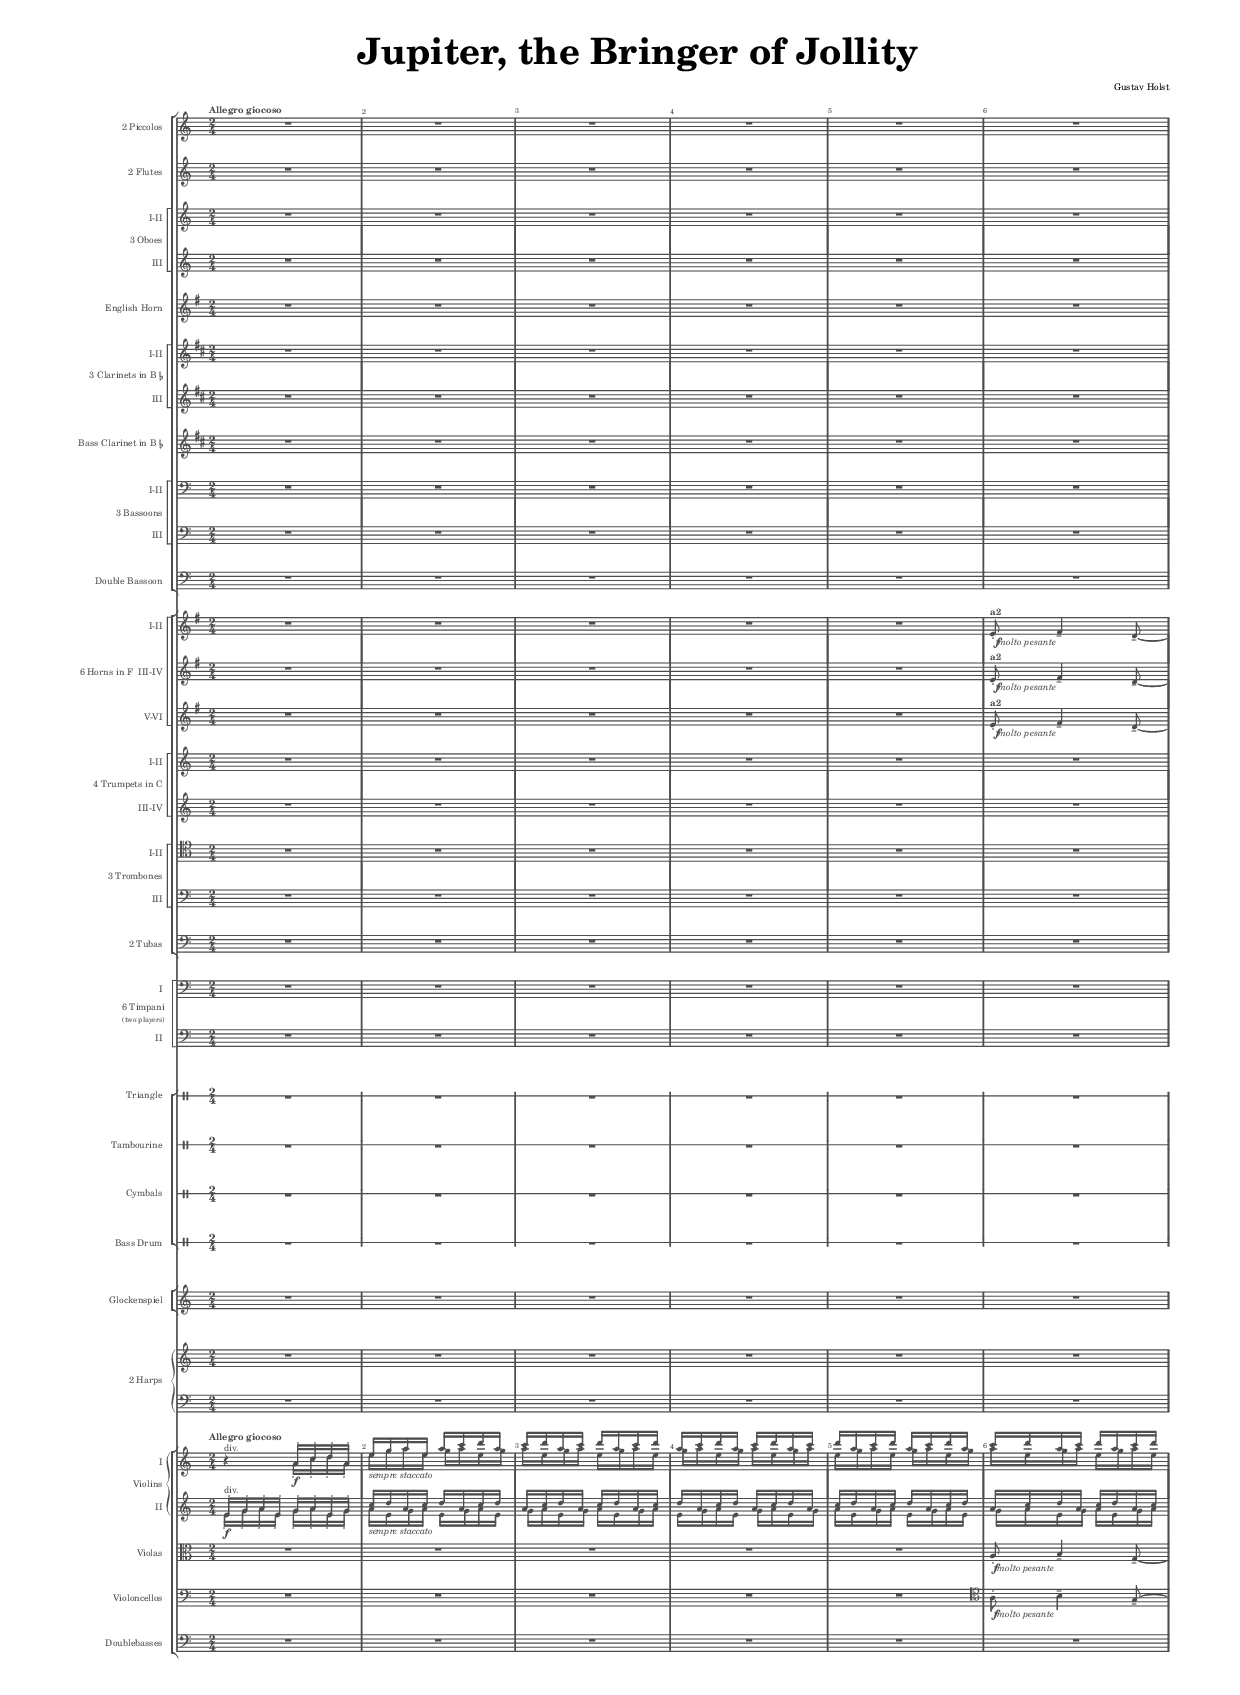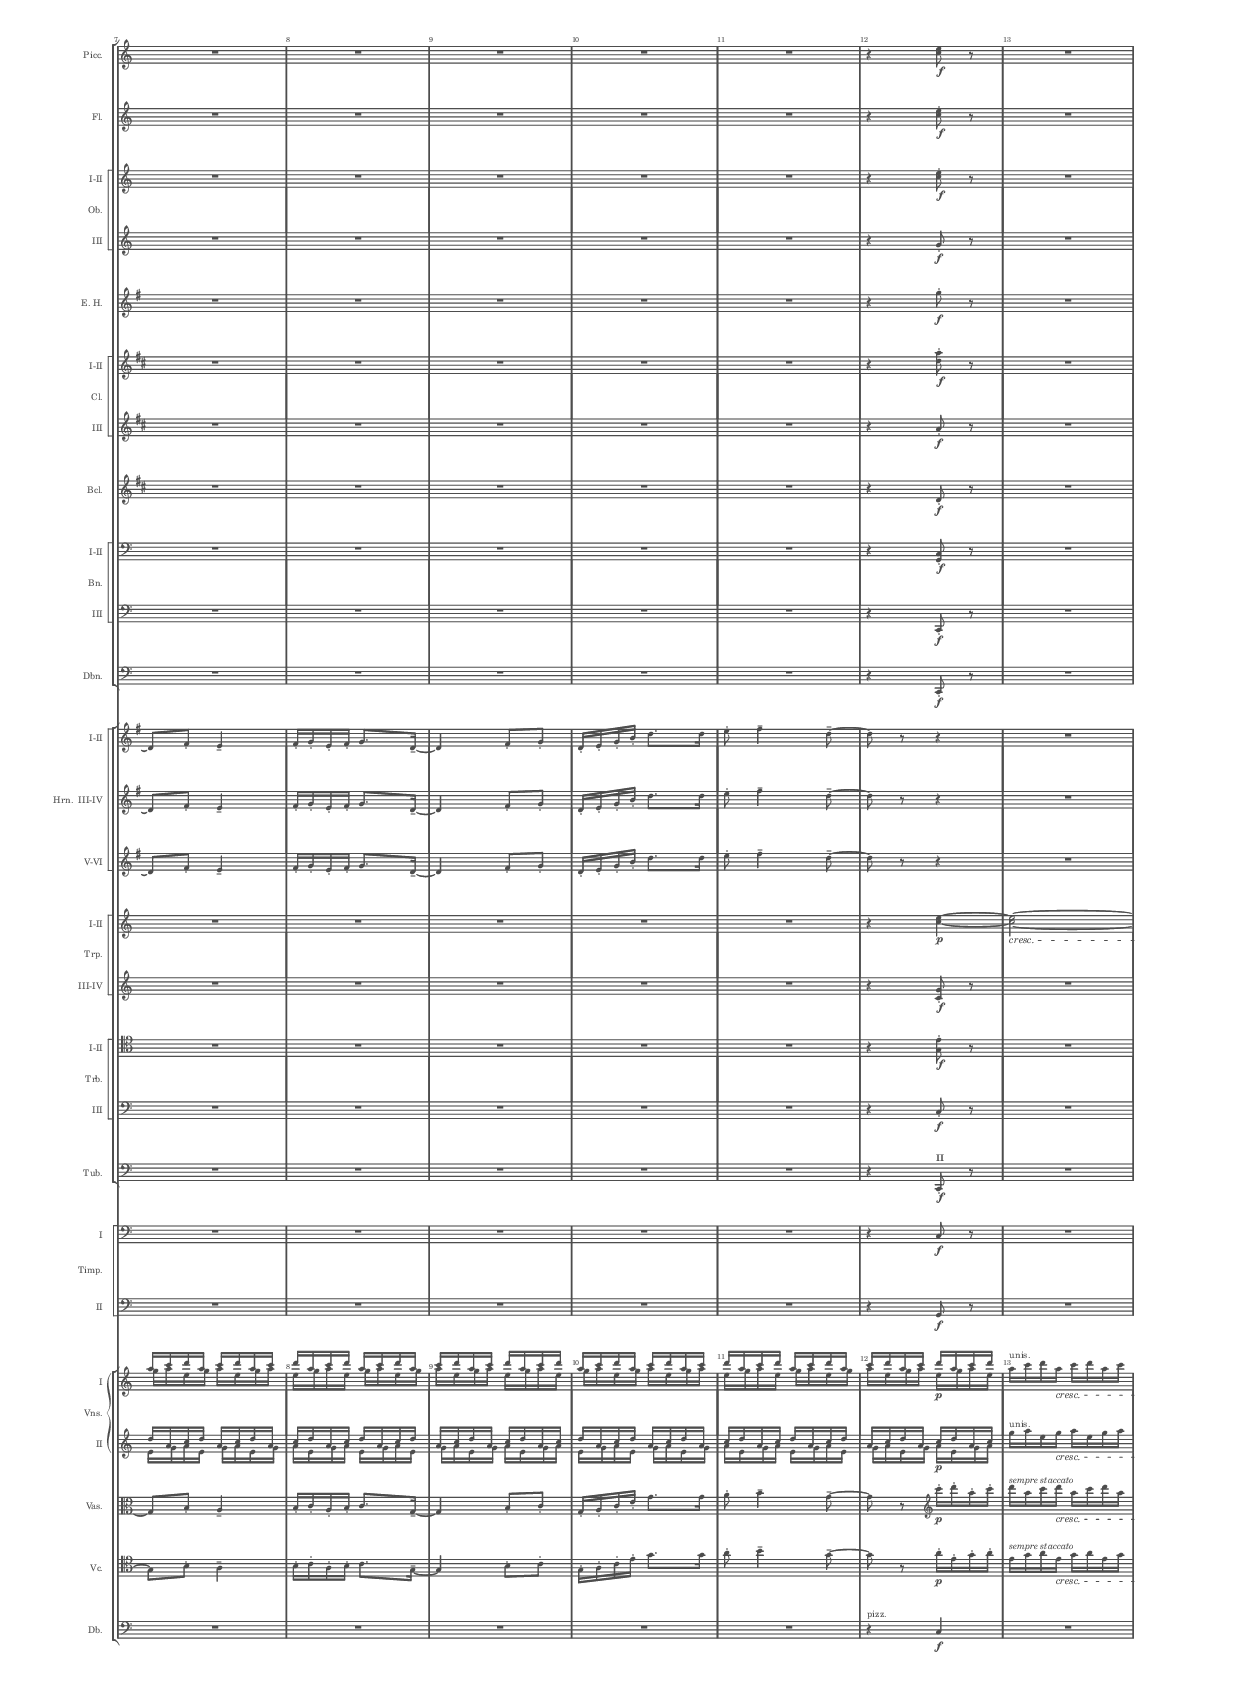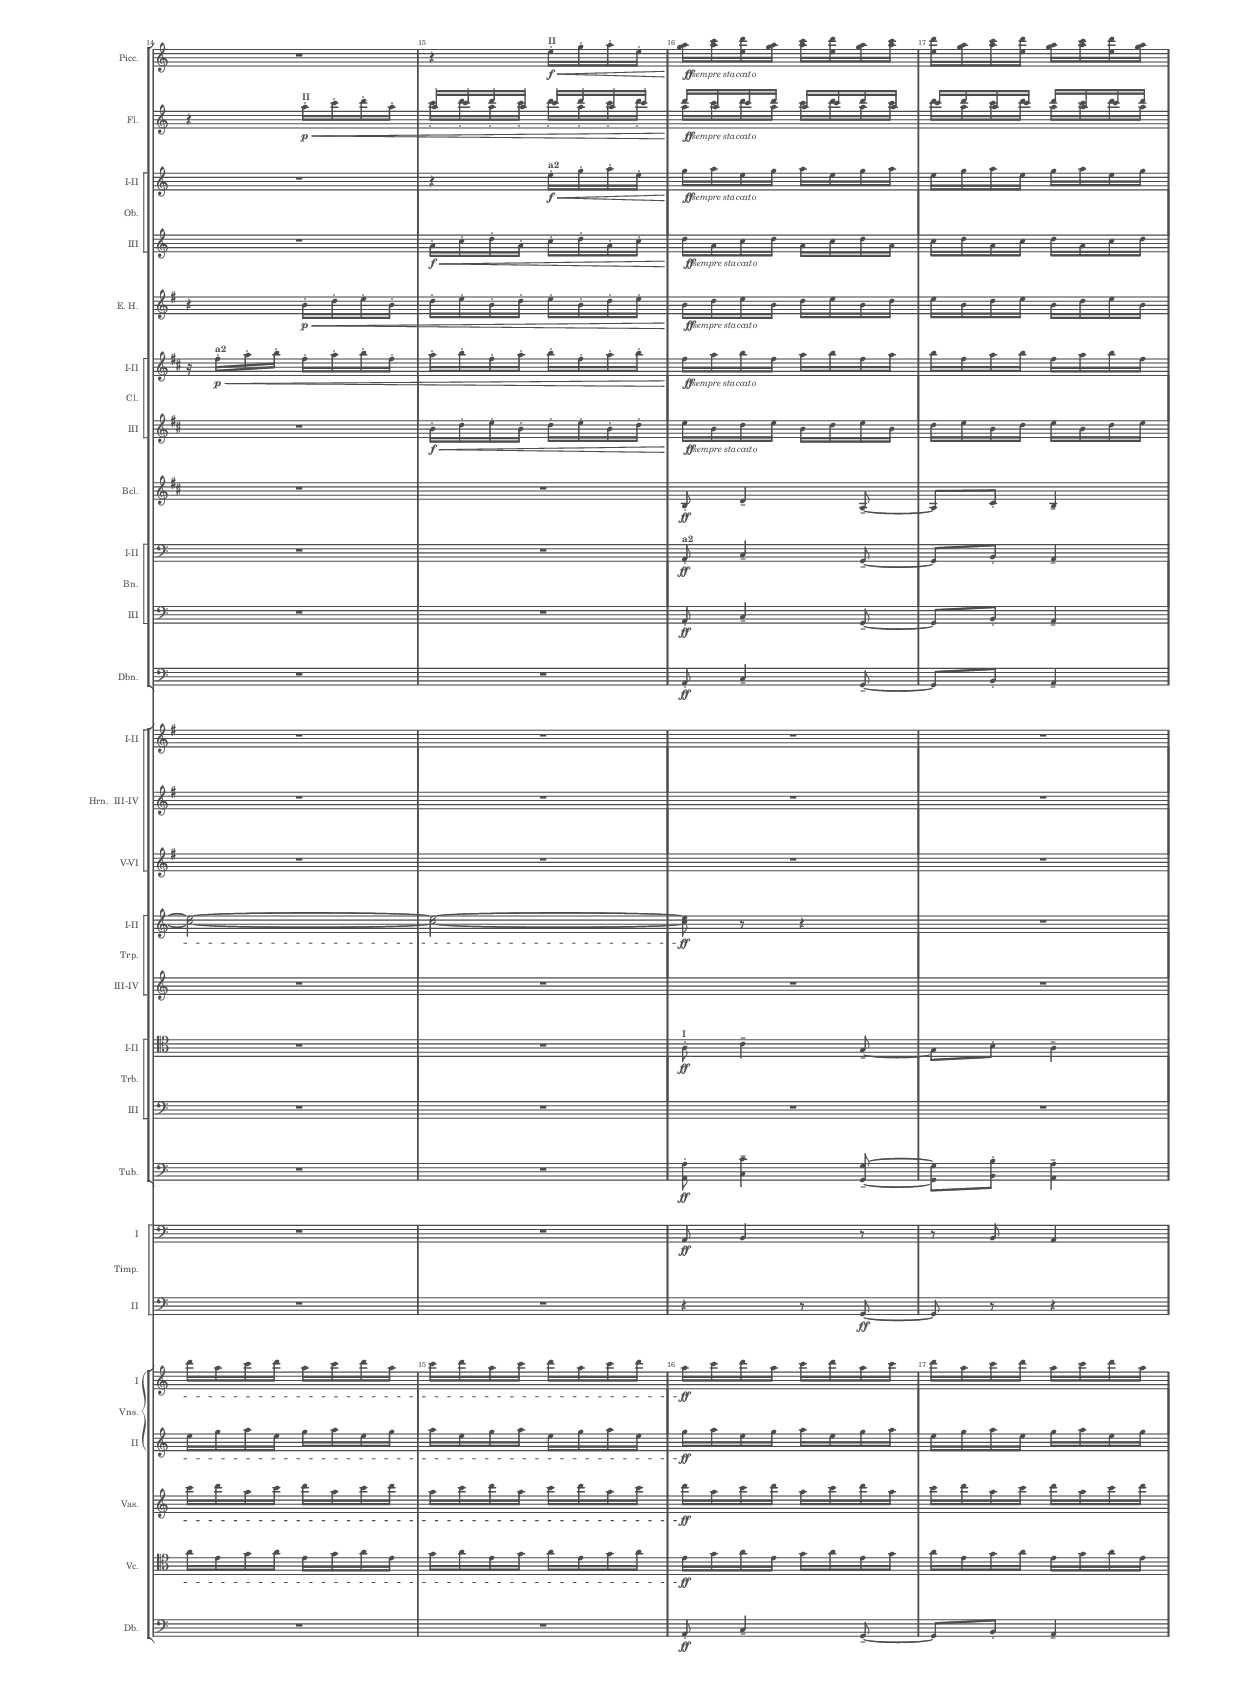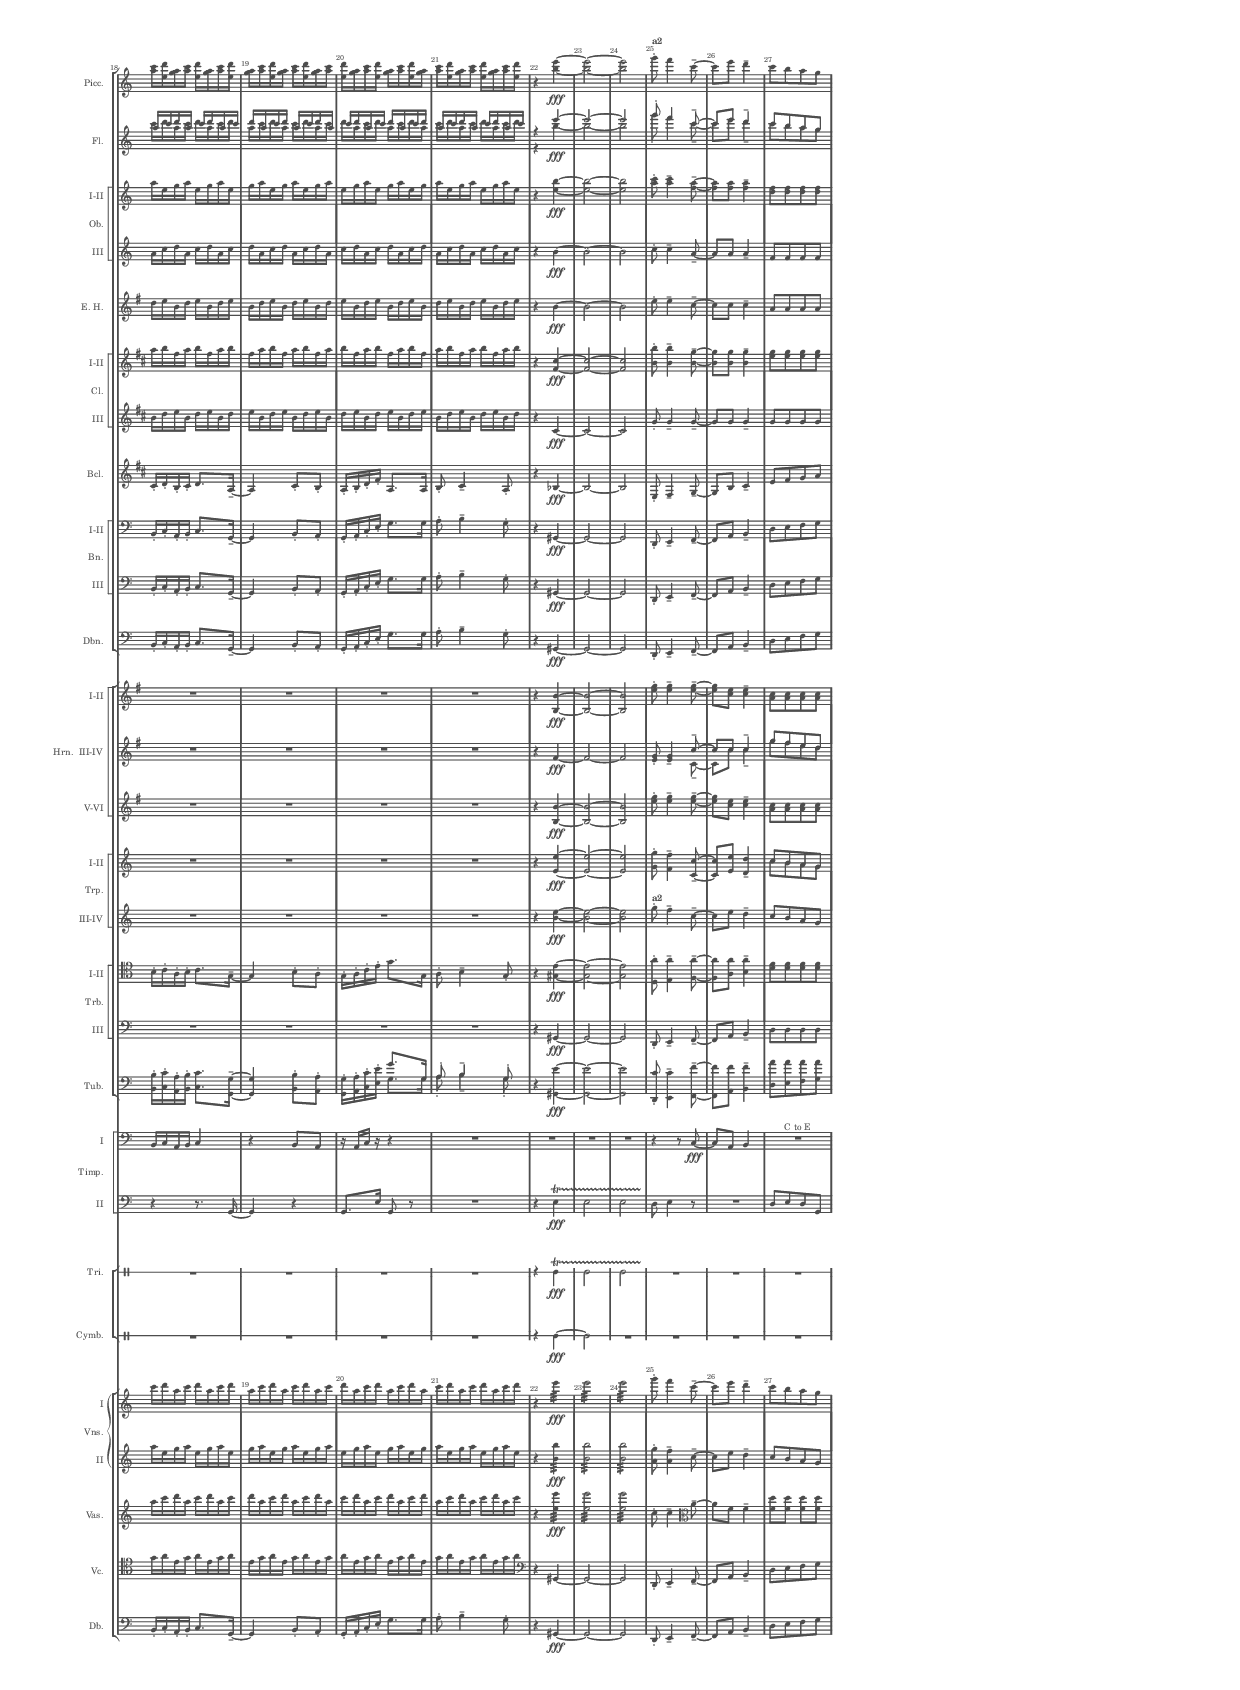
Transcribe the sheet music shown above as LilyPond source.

\version "2.16.1"

% -*-
% indent-tabs: yes;
% indent-width: 8;

%%%%% to place the bass drum and cymbal notes on the line in single-line staves
#(define mycymbals '((crashcymbal default #t 0)))
#(define mybassdrum '((bassdrum default #t 0)))

#(set-global-staff-size 8)

\header {
	title = \markup \center-column { \fontsize #8 "Jupiter, the Bringer of Jollity" \vspace #1 }
 	composer = "Gustav Holst"
}

\language "nederlands"

%%%%% Include Global Parameters
\version "2.16.1"

% -*-
% indent-tabs: yes;
% indent-width: 8;

%%%%%%%%%%%%%%%%%%%%%%%%%%%%%%%%%%%%%%%
%% Tuplets
bracketUp = \override TupletBracket #'direction = #UP
bracketNeutral = \revert TupletBracket #'direction
bracketDown = \override TupletBracket #'direction = #DOWN
hideTupletBracket = \once \override TupletBracket #'stencil = ##f 
hideTupletNumber = \once \override TupletNumber #'stencil = ##f

%%%%%%%%%%%%%%%%%%%%%%%%%%%%%%%%%%%%%%%
%% Rests
restMiddle = \override Rest #'staff-position = #0
restFourthLine = \override Rest #'staff-position = #2
restNeutral = \revert Rest #'staff-position
multirestMiddle = \override MultiMeasureRest #'staff-position = #-0.01
multirestFourthLine = \override MultiMeasureRest #'staff-position = #2
multirestNeutral = \revert MultiMeasureRest #'staff-position
restTransparent = \override Rest #'transparent = ##t
restVisible = \override Rest #'transparent = ##f

%%%%%%%%%%%%%%%%%%%%%%%%%%%%%%%%%%%%%%%
%% Dynamics
fmp = #(make-dynamic-script "fmp")
sfzmf = #(make-dynamic-script "sfzmf")
niente = #(make-dynamic-script #{ \markup \line { \hspace #-2.6 \normal-text \normalsize \italic "niente" } #})
n = #(make-dynamic-script #{ \markup \line { \normal-text \normalsize \italic "n." } #})
spacer = #(make-dynamic-script (markup ""))
fortissimoSempreStaccato =  \tweak DynamicText #'self-alignment-X #-1 #(
   make-dynamic-script (
    markup #:line (
      #:left-align
      #:dynamic "ff"
      #:hspace -1
      #:normal-text
      #:italic "sempre staccato" 
    )
  )
)
forteMoltoPesante = \tweak DynamicText #'self-alignment-X #-1 #(
   make-dynamic-script (
    markup #:line (
      #:left-align
      #:dynamic "f"
      #:hspace -1
      #:normal-text
      #:italic "molto pesante" 
    )
  )
)
InstrumentCenteredDynamics = {
	\override VerticalAxisGroup #'nonstaff-relatedstaff-spacing = 
	#'((basic-distance . 1)
	(minimum-distance . 1)
	(padding . 0.5)
	(stretchability . 0))
	\override DynamicText #'self-alignment-X = #-1
	\override VerticalAxisGroup #'nonstaff-unrelatedstaff-spacing #'stretchability = #0
	\override VerticalAxisGroup #'nonstaff-relatedstaff-spacing #'stretchability = #0
}
KeyboardCenteredDynamics = {
	%\override DynamicText #'self-alignment-X = #-0.5
	\override VerticalAxisGroup #'nonstaff-unrelatedstaff-spacing #'stretchability = #0
	\override VerticalAxisGroup #'nonstaff-relatedstaff-spacing #'stretchability = #0
}
roundMF = \markup { \left-align \concat { \bold { \italic ( } \dynamic mf \bold { \italic ) } } }
boxMF = \markup { \bracket { \dynamic mf } }
crescendo = \markup { \italic "cresc." }
parenF = #(make-dynamic-script (markup #:line (#:normal-text #:italic
           #:fontsize 2 "(" #:hspace -0.8 #:dynamic "f" #:normal-text
           #:italic #:fontsize 2 ")")))
AlignPPP = {
	\once \override Staff.DynamicText #'self-alignment-X = #LEFT
	\once \override Staff.DynamicText #'X-offset = #'-1.25
	\once \override Dynamics.DynamicText #'self-alignment-X = #LEFT
	\once \override Dynamics.DynamicText #'X-offset = #'-1.25
}
AlignPPPP = {
	\once \override Staff.DynamicText #'self-alignment-X = #LEFT
	\once \override Staff.DynamicText #'X-offset = #'-0.5
	\once \override Dynamics.DynamicText #'self-alignment-X = #LEFT
	\once \override Dynamics.DynamicText #'X-offset = #'-0.5
}
whitePPPMarkup = \markup {\whiteout \pad-markup #0.5 \dynamic ppp}
whitePPP = #(make-dynamic-script whitePPPMarkup)

%%%%%%%%%%%%%%%%%%%%%%%%%%%%%%%%%%%%%%%
%% Hairpins
hairpinRoundTip = \override Hairpin #'circled-tip = ##t
hairpinSharpTip = \override Hairpin #'circled-tip = ##f
hairpinWithCenteredText =
#(define-music-function (parser location text) (markup?)
#{
  \override Voice.Hairpin #'stencil = #(lambda (grob)
    (ly:stencil-aligned-to
     (ly:stencil-combine-at-edge
      (ly:stencil-aligned-to (ly:hairpin::print grob) X CENTER)
      Y DOWN
      (ly:stencil-aligned-to (grob-interpret-markup grob text) X CENTER))
     X LEFT))
#})
hairpinPoco = \hairpinWithCenteredText \markup { \italic poco }
hairpinMolto = \hairpinWithCenteredText \markup { \italic molto }
hairpinNoText = \revert Voice.Hairpin #'stencil
hairpinBetweenText =
#(define-music-function (parser location leftText rightText) (markup? markup?)	
   #{
     \once \override Hairpin #'stencil =
     #(lambda (grob)
        (ly:stencil-combine-at-edge
         (ly:stencil-combine-at-edge
          (ly:stencil-aligned-to (grob-interpret-markup grob $leftText) Y CENTER)
          X RIGHT
          (ly:stencil-aligned-to (ly:hairpin::print grob) Y CENTER)
          0)
         X RIGHT
         (ly:stencil-aligned-to (grob-interpret-markup grob $rightText) Y CENTER)
         0.6))
   #})
parenthesizedHairpin = \hairpinBetweenText \markup "(" \markup ")"

%%%%%%%%%%%%%%%%%%%%%%%%%%%%%%%%%%%%%%%
%% Trills
trillDown = { \once \override TrillSpanner #'direction = #DOWN \once \override Staff.TrillSpanner #'Y-offset = #1 }

%%%%%%%%%%%%%%%%%%%%%%%%%%%%%%%%%%%%%%%
%% Staff
BracketinSingleStaff = {
	\override StaffGroup.SystemStartBracket #'collapse-height = #1
	\override Score.SystemStartBar #'collapse-height = #1
}

NoBracketinSingleStaff = { 
	\override StaffGroup.SystemStartBracket #'collapse-height = #10
	\override Score.SystemStartBar #'collapse-height = #10
}

NoSquareinSingleStaff = { 
	\override StaffGroup.SystemStartSquare #'collapse-height = #10
	\override Score.SystemStartBar #'collapse-height = #10
}

ShowEmptyStaves =  { 
	\override Staff.VerticalAxisGroup #'remove-empty = ##f
	\override DrumStaff.VerticalAxisGroup #'remove-empty = ##f
	\override PianoStaff.VerticalAxisGroup #'remove-empty = ##f
	\override StaffGroup.VerticalAxisGroup #'remove-empty = ##f
}

HideEmptyStaves =  {
	\override Staff.VerticalAxisGroup #'remove-empty = ##t
	\override DrumStaff.VerticalAxisGroup #'remove-empty = ##t
	\override PianoStaff.VerticalAxisGroup #'remove-empty = ##t
	\override StaffGroup.VerticalAxisGroup #'remove-empty = ##t
}

%%%%%%%%%%%%%%%%%%%%%%%%%%%%%%%%%%%%%%%%
%% Tempo changes
accel = \markup { \bold \italic "accel." }
accelerando = \markup { \bold \italic "accelerando" }
accelpoco = \markup { \bold \italic "accel. poco a poco" }
pocoaccel = \markup { \bold \italic "poco accel." }
stretto = \markup { \bold \italic "stretto" }
rit = \markup { \bold \italic "rit." }
ritardando = \markup { \bold \italic "ritardando" }
rubato = \markup { \bold \italic "rubato" }
moltorubato = \markup { \bold \italic "molto rubato" }
semprerubato = \markup { \bold \italic "sempre rubato" }
senzarubato = \markup { \bold \italic "senza rubato" }
pocorit = \markup { \bold \italic "poco rit." }
moltorit = \markup { \bold \italic "molto rit." }
riten = \markup { \bold \italic "riten." }
ritenuto = \markup { \bold \italic "ritenuto" }
allarg = \markup { \bold \italic "allarg." }
piumosso = \markup { \bold \italic \concat { pi \char ##x00F9 mosso } }
menomosso = \markup { \bold \italic "meno mosso" }
piulento = \markup { \bold \italic \concat { pi \char ##x00F9 lento } }
rapido = \markup { \bold \italic "rapido" }
atempo = \markup { \left-align \bold \italic "a tempo" }
pocoatempo = \markup { \bold \italic "a tempo poco a poco" }
tempoi = \markup { \bold \italic "Tempo I" }
tempoii = \markup { \bold \italic "Tempo II" }
RitardandoSpanner = {
	\override TextSpanner #'(bound-details left text) = \markup { \bold \italic "rit. " }
	\override TextSpanner #'to-barline = ##t
	\override TextSpanner #'bound-details #'right #'padding = #1
}
AccelerandoSpanner = {
	\override TextSpanner #'(bound-details left text) = \markup { \bold \italic "accel. " }
	\override TextSpanner #'to-barline = ##t
	\override TextSpanner #'bound-details #'right #'padding = #1
}

%%%%%%%%%%%%%%%%%%%%%%%%%%%%%%%%%%%%%%%%
%% Special metronome marks
DottedHalfEqualsHalf = \mark \markup {
	\concat { \tiny \general-align #Y #DOWN \note #"2." #1 
		" = " \tiny \general-align #Y #DOWN \note #"2" #1 } 
}

FourthEqualsDottedForth = \mark \markup {
	\concat { \tiny \general-align #Y #DOWN \note #"4" #1
		" = " \tiny \general-align #Y #DOWN \note #"4." #1 
	} 
}

%%%%%%%%%%%%%%%%%%%%%%%%%%%%%%%%%%%%%%%%
%% Other texts
OneStar = \markup { \bold \fontsize #2 "(*)" }
TwoStars = \markup { \bold \fontsize #2 "(**)" }
ThreeStars = \markup { \bold \fontsize #2 "(***)" }
ADue = \markup { \bold "a2" }
First = \markup { \bold "I" }
Second = \markup { \bold "II" }
TextRight = {
	\once \override TextScript #'Y-extent = #'(1 . -1) 
	\once \override TextScript #'self-alignment-X = #LEFT
	\once \override TextScript #'extra-offset = #'(1 . 1.5)
}
TextLeft = {
	\once \override TextScript #'Y-extent = #'(1 . -1) 
	\once \override TextScript #'self-alignment-X = #RIGHT
	\once \override TextScript #'extra-offset = #'(-1 . 1.5)
}
TextLeftClose = { 
	\once \override TextScript #'Y-extent = #'(1 . -1) 
	\once \override TextScript #'self-alignment-X = #RIGHT
	\once \override TextScript #'extra-offset = #'(0 . 0.5)
}
TextLeftMid = { 
	\once \override TextScript #'Y-extent = #'(1 . -1) 
	\once \override TextScript #'self-alignment-X = #RIGHT
	\once \override TextScript #'extra-offset = #'(-1 . 0.5)
}
TextLeftFar = { 
	\once \override TextScript #'Y-extent = #'(1 . -1) 
	\once \override TextScript #'self-alignment-X = #RIGHT
	\once \override TextScript #'extra-offset = #'(-2 . 0.5)
}
AvoidSlurCollision = \override TextScript #'avoid-slur = #'around
IgnoreSlurCollision = \override TextScript #'avoid-slur = #'ignore
simile = \markup { \italic "sim." }

%%%%%%%%%%%%%%%%%%%%%%%%%%%%%%%%%%%%%%%%
%% Add accidentals to trill spanner
sharpTrill = \once \override TrillSpanner #'edge-text = 
#(cons (markup #:line (#:halign -0.5 #:musicglyph "scripts.trill" #:teeny #:raise 0.65 #:sharp)) "")
flatTrill = \once \override TrillSpanner #'edge-text = 
#(cons (markup #:line (#:halign -0.5 #:musicglyph "scripts.trill" #:teeny #:raise 0.5 #:flat)) "")
naturalTrill = \once \override TrillSpanner #'edge-text = 
#(cons (markup #:line (#:halign -0.5 #:musicglyph "scripts.trill" #:teeny #:raise 0.65 #:natural)) "")

%%%%%%%%%%%%%%%%%%%%%%%%%%%%%%%%%%%%%%%%
%% Special midi effects
mute = \set Staff.midiInstrument = "muted trumpet"
hnopen = \set Staff.midiInstrument = "french horn"
tpopen = \set Staff.midiInstrument = "trumpet"
tbopen = \set Staff.midiInstrument = "trombone"
tuopen = \set Staff.midiInstrument = "tuba"
pizz = \set Staff.midiInstrument = "pizzicato strings"
arco = \set Staff.midiInstrument = "string ensemble 1"
vnarco = \set Staff.midiInstrument = "violin"
vlarco = \set Staff.midiInstrument = "viola"
vcarco = \set Staff.midiInstrument = "cello"
cbarco = \set Staff.midiInstrument = "contrabass"
legno = \set Staff.midiInstrument = "taiko drum"
bpizz = \set Staff.midiInstrument = "agogo"
vnsolo = \set Staff.midiInstrument = "violin"
vlsolo = \set Staff.midiInstrument = "viola"
vcsolo = \set Staff.midiInstrument = "cello"
cbsolo = \set Staff.midiInstrument = "contrabass"
tutti = \set Staff.midiInstrument = "string ensemble 1"
sord = \set Staff.midiInstrument = "string ensemble 2"
nosord = \set Staff.midiInstrument = "string ensemble 1"

%%%%%%%%%%%%%%%%%%%%%%%%%%%%%%%%%%%%%%%%
%% Filters

%% To add staccatos:
#(define (addStaccatoFilterFunction event)
  (let ((eventname (ly:music-property event 'name)))
    (if (eq? eventname 'EventChord)
      (let ((elements (ly:music-property event 'elements)))
        ; don't add staccato to rests!
        (if (not (eq? (ly:music-property (car elements) 'name) 'RestEvent))
          (set! (ly:music-property event 'elements)
            (append elements (list (make-music 'ArticulationEvent
'articulation-type "staccato"))
  )))))))

addStaccato = #(define-music-function (parser location music) (ly:music?)
   (music-filter addStaccatoFilterFunction music))

%% To remove various elements in partcombine situations:
#(define (filterOneEvent event)
( let ( (eventname (ly:music-property  event 'name)) )
 (not
  (or     ;; add here event name you do NOT want
   (eq? eventname 'MultiMeasureTextEvent)
   (eq? eventname 'AbsoluteDynamicEvent)
   (eq? eventname 'TextScriptEvent)
   (eq? eventname 'ArticulationEvent)
  )
 )
))

filtermusic = #(define-music-function (parser location music) (ly:music?)
   (music-filter filterOneEvent music)
)

%%%%%%%%%%%%%%%%%%%%%%%%%%%%%%%%%%%%%%%
%% Warnings
IgnoreClashingColumns = \override NoteColumn #'ignore-collision = ##t
RestoreClashingColumns = \override NoteColumn #'ignore-collision = ##f

%%%%%%%%%%%%%%%%%%%%%%%%%%%%%%%%%%%%%%%
%% Special notation
smallFlageolet = #(let ((m (make-articulation "flageolet")))
			(set! (ly:music-property m 'tweaks)
			(acons 'font-size -3
			(ly:music-property m 'tweaks)))
			m)
glissandoSkipOn = { \override NoteColumn #'glissando-skip = ##t }
glissandoSkipOff = { \revert NoteColumn #'glissando-skip }
staccTripletsOn = { % based on Kieren snippet by MacMillan
	\override Script #'stencil = #ly:text-interface::print 
	\override Script #'text = \markup \concat { \musicglyph #"scripts.staccato" \hspace #0.4
							\musicglyph #"scripts.staccato" \hspace #0.4 \musicglyph #"scripts.staccato" } 
	\override Script #'X-offset = #-0.3 
}
staccTripletsOff = { 
    \revert Script #'stencil
    \revert Script #'text 
    \revert Script #'X-offset
}
divisiBracket = {
	\arpeggioBracket 
	\override Arpeggio #'positions = #(lambda (grob) (interval-widen (ly:arpeggio::calc-positions grob) -0.4))
}

%%%%%%%%%%%%%%%%%%%%%%%%%%%%%%%%%%%%%%%
%% Spacing
WithinGroupSpacing = {
	\override StaffGroup.StaffGrouper #'staff-staff-spacing = #'((basic-distance . 9)
								     (minimum-distance . 7)
								     (padding . 1)
								     (stretchability . 3.5))
	\override StaffGroup.StaffGrouper #'staffgroup-staff-spacing = #'((basic-distance . 9)
									  (minimum-distance . 7)
									  (padding . 1)
									  (stretchability . 3.5))
}

BetweenGroupSpacing = {
	\override StaffGroup.StaffGrouper #'staffgroup-staff-spacing = #'((basic-distance . 12)
									  (minimum-distance . 7)
									  (padding . 1)
									  (stretchability . 3.5))
}

KeyboardStaffSpacing = {
	\override PianoStaff.StaffGrouper #'staff-staff-spacing = #'((basic-distance . 9)
								     (minimum-distance . 7)
								     (padding . 1)
								     (stretchability . 3.5)) 
	\override PianoStaff.StaffGrouper #'staffgroup-staff-spacing = #'((basic-distance . 12)
									  (minimum-distance . 7)
									  (padding . 1)
									  (stretchability . 3.5))
}

\version "2.16.1"

% -*-
% indent-tabs: yes;
% indent-width: 8;

PersonalSettings = {
	\set Score.quotedCueEventTypes = #'(note-event rest-event tie-event beam-event tuplet-span-event script-event)
	\override Staff.TrillSpanner #'to-barline = ##t
	\override Staff.TrillSpanner #'bound-details #'right #'padding = #1
}

#(define (override-color-for-all-grobs color)
  (lambda (context)
   (let loop ((x all-grob-descriptions))
    (if (not (null? x))
     (let ((grob-name (caar x)))
      (ly:context-pushpop-property context grob-name 'color color)
      (loop (cdr x)))))))

\layout {
  \context {
     \Score
     \applyContext #(override-color-for-all-grobs (x11-color 'grey30))
  }
}

\version "2.16.1"

% -*-
% indent-tabs: yes;
% indent-width: 8;

Metrics = {
	\time 2/4 \tempo "Allegro giocoso"
	\tag #'inscore { 
		\skip 2*6 \pageBreak | % 1-6
		\skip 2*7 \pageBreak | % 7-13
%		\skip 2*7 \pageBreak | % 8-20
	}
}

\version "2.16.1"

% -*-
% indent-tabs: yes;
% indent-width: 8;

PiccolosHeading = {
	#(set-accidental-style 'modern)
	\override Staff.Accidental #'hide-tied-accidental-after-break = ##t
	\set Staff.instrumentName = #"2 Piccolos "
	\set Staff.shortInstrumentName = #"Picc. "
	\set Staff.midiInstrument = "piccolo"
	\override Staff.InstrumentName #'self-alignment-X = #RIGHT
}


FlutesHeading = {
	#(set-accidental-style 'modern)
	\override Staff.Accidental #'hide-tied-accidental-after-break = ##t
	\set Staff.instrumentName = #"2 Flutes "
	\set Staff.shortInstrumentName = #"Fl. "
	\set Staff.midiInstrument = "flute"
	\override Staff.InstrumentName #'self-alignment-X = #RIGHT
}

OboesHeading = {
	#(set-accidental-style 'modern)
	\override StaffGroup.Accidental #'hide-tied-accidental-after-break = ##t
	\set StaffGroup.instrumentName = #"3 Oboes "
	\set StaffGroup.shortInstrumentName = #"Ob. "
	\set StaffGroup.midiInstrument = "oboe"
	\override StaffGroup.InstrumentName #'self-alignment-X = #RIGHT
}

EnglishHornHeading = {
	#(set-accidental-style 'modern)
	\override Staff.Accidental #'hide-tied-accidental-after-break = ##t
	\set Staff.instrumentName = #"English Horn "
	\set Staff.shortInstrumentName =  #"E. H. "
	\set Staff.midiInstrument = "english horn"
	\override Staff.InstrumentName #'self-alignment-X = #RIGHT
}

ClarinetsHeading = {
	#(set-accidental-style 'modern)
	\override StaffGroup.Accidental #'hide-tied-accidental-after-break = ##t
	\set StaffGroup.instrumentName = \markup \concat { "3 Clarinets in B " \smaller \flat " " }
	\set StaffGroup.shortInstrumentName =  #"Cl. "
	\set StaffGroup.midiInstrument = "clarinet"
	\override StaffGroup.InstrumentName #'self-alignment-X = #RIGHT
}

BassClarinetHeading = {
	#(set-accidental-style 'modern)
	\override Staff.Accidental #'hide-tied-accidental-after-break = ##t
	\set Staff.instrumentName = \markup \concat { "Bass Clarinet in B " \smaller \flat " " }
	\set Staff.shortInstrumentName =  #"Bcl. "
	\set Staff.midiInstrument = "clarinet"
	\override Staff.InstrumentName #'self-alignment-X = #RIGHT
}

BassoonsHeading = {
	#(set-accidental-style 'modern)
	\override StaffGroup.Accidental #'hide-tied-accidental-after-break = ##t
	\set StaffGroup.instrumentName = #"3 Bassoons "
	\set StaffGroup.shortInstrumentName = #"Bn. "
	\set Staff.midiInstrument = "bassoon"
	\override StaffGroup.InstrumentName #'self-alignment-X = #RIGHT
}

DoubleBassoonHeading = {
	#(set-accidental-style 'modern)
	\override Staff.Accidental #'hide-tied-accidental-after-break = ##t
	\set Staff.instrumentName = #"Double Bassoon "
	\set Staff.shortInstrumentName = #"Dbn. "
	\set Staff.midiInstrument = "bassoon"
	\override Staff.InstrumentName #'self-alignment-X = #RIGHT
}

HornsHeading = {
	#(set-accidental-style 'modern)
	\override Staff.Accidental #'hide-tied-accidental-after-break = ##t
	\set StaffGroup.instrumentName = #"6 Horns in F             "
	\set StaffGroup.shortInstrumentName = #"Hrn.             "
	\set Staff.midiInstrument = "french horn"
	\override StaffGroup.InstrumentName #'self-alignment-X = #RIGHT
}

TrumpetsHeading = {
	#(set-accidental-style 'modern)
	\override Staff.Accidental #'hide-tied-accidental-after-break = ##t
	\set StaffGroup.instrumentName = #"4 Trumpets in C "
	\set StaffGroup.shortInstrumentName = #"Trp. "
	\set Staff.midiInstrument = "trumpet"
	\override StaffGroup.InstrumentName #'self-alignment-X = #RIGHT
}

TrombonesHeading = {
	#(set-accidental-style 'modern)
	\override Staff.Accidental #'hide-tied-accidental-after-break = ##t
	\set StaffGroup.instrumentName = #"3 Trombones "
	\set StaffGroup.shortInstrumentName = #"Trb. "
	\set Staff.midiInstrument = "trombone"
	\override StaffGroup.InstrumentName #'self-alignment-X = #RIGHT
}

TubasHeading = {
	#(set-accidental-style 'modern)
	\override Staff.Accidental #'hide-tied-accidental-after-break = ##t
	\set Staff.instrumentName = #"2 Tubas "
	\set Staff.shortInstrumentName = #"Tub. "
	\set Staff.midiInstrument = "tuba"
	\override Staff.InstrumentName #'self-alignment-X = #RIGHT
}

TimpaniHeading = {
	#(set-accidental-style 'modern)
	\override StaffGroup.Accidental #'hide-tied-accidental-after-break = ##t
	\set StaffGroup.instrumentName = \markup { \center-column { "6 Timpani" \line { \tiny "(two players)" } } }
	\set StaffGroup.shortInstrumentName = #"Timp. "
	\set StaffGroup.midiInstrument = "timpani"
	\override StaffGroup.InstrumentName #'self-alignment-X = #RIGHT
}

TriangleHeading = {
	\set DrumStaff.instrumentName = "Triangle "
	\set DrumStaff.shortInstrumentName = #"Tri. "
	\set DrumStaff.midiInstrument = "orchestra kit"
	\override DrumStaff.InstrumentName #'self-alignment-X = #RIGHT
}

TambourineHeading = {
	\set DrumStaff.instrumentName = "Tambourine "
	\set DrumStaff.shortInstrumentName = #"Tamb. "
	\set DrumStaff.midiInstrument = "orchestra kit"
	\override DrumStaff.InstrumentName #'self-alignment-X = #RIGHT
}

CymbalsHeading = {
	\set DrumStaff.drumStyleTable = #(alist->hash-table mycymbals)
	\set DrumStaff.instrumentName = "Cymbals "
	\set DrumStaff.shortInstrumentName = #"Cymb. "
	\set DrumStaff.midiInstrument = "orchestra kit"
	\override DrumStaff.InstrumentName #'self-alignment-X = #RIGHT
}

BassDrumHeading = {
	\set DrumStaff.drumStyleTable = #(alist->hash-table mybassdrum)
	\set DrumStaff.instrumentName = "Bass Drum "
	\set DrumStaff.shortInstrumentName = #"B. D. "
	\set DrumStaff.midiInstrument = "orchestra kit"
	\override DrumStaff.InstrumentName #'self-alignment-X = #RIGHT
}

GlockenspielHeading = {
	\set Staff.instrumentName = "Glockenspiel "
	\set Staff.shortInstrumentName = #"Glocken. "
	\set Staff.midiInstrument = "glockenspiel"
	\override Staff.InstrumentName #'self-alignment-X = #RIGHT
}

HarpsHeading = {
	#(set-accidental-style 'piano)
	\override Staff.Accidental #'hide-tied-accidental-after-break = ##t
	\set PianoStaff.instrumentName = #"2 Harps "
	\set PianoStaff.shortInstrumentName = #"2 Hp. "
	\set Staff.midiInstrument = "orchestral harp"
	\override PianoStaff.InstrumentName #'self-alignment-X = #RIGHT
}

ViolinsHeading = {
	#(set-accidental-style 'modern)
	\override StaffGroup.Accidental #'hide-tied-accidental-after-break = ##t
	\set StaffGroup.instrumentName = #"Violins "
	\set StaffGroup.shortInstrumentName = #"Vns. "
	\set Staff.midiInstrument = "string ensemble 1"
	\override StaffGroup.InstrumentName #'self-alignment-X = #RIGHT
}

ViolaHeading = {
	#(set-accidental-style 'modern)
	\override Staff.Accidental #'hide-tied-accidental-after-break = ##t
	\set Staff.instrumentName = #"Violas "
	\set Staff.shortInstrumentName = #"Vas. "
	\set Staff.midiInstrument = "string ensemble 1"
	\override Staff.InstrumentName #'self-alignment-X = #RIGHT
}

VioloncelloHeading = {
	#(set-accidental-style 'modern)
	\override Staff.Accidental #'hide-tied-accidental-after-break = ##t
	\set Staff.instrumentName = #"Violoncellos "
	\set Staff.shortInstrumentName = #"Vc. "
	\set Staff.midiInstrument = "string ensemble 1"
	\override Staff.InstrumentName #'self-alignment-X = #RIGHT
}

DoubleBassHeading = {
	#(set-accidental-style 'modern)
	\override Staff.Accidental #'hide-tied-accidental-after-break = ##t
	\set Staff.instrumentName = #"Doublebasses "
	\set Staff.shortInstrumentName = #"Db. "
	\set Staff.midiInstrument = "string ensemble 1"
	\override Staff.InstrumentName #'self-alignment-X = #RIGHT
}


%%% %% Include Instruments
\version "2.16.1"

% -*-
% indent-tabs: yes;
% indent-width: 8;

PiccoloOne = {
	\clef treble
	\key c \major
	\relative c''' {
		\PersonalSettings
		R2 | % 1
		R2 | % 2
		R2 | % 3
		R2 | % 4
		R2 | % 5
		%{ R2 | % 6
		   R2 | % 7
		   R2 | % 8
		   R2 | % 9
		   R2 | % 10
		   R2 | % 11 %}
		\tag #'inpart { \new CueVoice { \set instrumentCueName = "Horns" } }
		\cueDuring #"Horns" #DOWN { R2*6 } | % 6-11
		r4 e8 r | % 12
		R2 | % 13
		R2 | % 14
		R2 | % 15
		a16 c d a c d a c | % 16
		d a c d a c d a | % 17
		\break
		c d a c d a c d | % 18
		a c d a c d a c | % 19
		d a c d a c d a | % 20
		c d a c d a c d | % 21
		r4 e~ | % 22
		e2~ | % 23
		e | % 24
		g8-. f4 c8~--| % 25
		c e d4-- | % 26
		c8[ b a g] | % 27
	}
}

PiccoloOneMarks = {
	s2 | % 1
	s2 | % 2
	s2 | % 3
	s2 | % 4
	s2 | % 5
	s2 | % 6
	s2 | % 7
	s2 | % 8
	s2 | % 9
	s2 | % 10
	s2 | % 11
	s4 s\f | % 12
	s2 | % 13
	s2 | % 14
	\tag #'inscore { s4 s\f\< } | % 15
	\tag #'inpart { s2 } | % 15
	s2\fortissimoSempreStaccato | % 16
	s2 | % 17
	s2 | % 18
	s2 | % 19
	s2 | % 20
	s2 | % 21
	s4 s\fff | % 22
	s2 | % 23
	s2 | % 24
	s2 | % 25
	s2 | % 26
	s2 | % 27
}	

\version "2.16.1"

% -*-
% indent-tabs: yes;
% indent-width: 8;

PiccoloTwo = {
	
	\clef treble
	\key c \major
	\relative c''' {
		\PersonalSettings
		R2 | % 1
		R2 | % 2
		R2 | % 3
		R2 | % 4
		R2 | % 5
		%{ R2 | % 6
		   R2 | % 7
		   R2 | % 8
		   R2 | % 9
		   R2 | % 10
		   R2 | % 11 %}
		\tag #'inpart { \new CueVoice { \set instrumentCueName = "Horns" } }
		\cueDuring #"Horns" #DOWN { R2*6 } | % 6-11
		r4 c8 r | % 12
		R2 | % 13
		R2 | % 14
		r4 e16-. g-. a-. e-. | % 15
		g a e g a e g a | % 16
		e g a e g a e g | % 17
		a e g a e g a e | % 18
		g a e g a e g a | % 19
		e g a e g a e g | % 20
		a e g a e g a e | % 21
		r4 b'~ | % 22
		b2~ | % 23
		b | % 24
		g'8-. f4 c8~--| % 25
		c e d4-- | % 26
		c8[ b a g] | % 27
	}
}

PiccoloTwoMarks = {
	s2 | % 1
	s2 | % 2
	s2 | % 3
	s2 | % 4
	s2 | % 5
	s2 | % 6
	s2 | % 7
	s2 | % 8
	s2 | % 9
	s2 | % 10
	s2 | % 11
	s4 s\f | % 12
	s2 | % 13
	s2 | % 14
	s4 s\< | % 15
	s2\fortissimoSempreStaccato | % 16
	s2 | % 17
	s2 | % 18
	s2 | % 19
	s2 | % 20
	s2 | % 21
	s4 s\fff | % 22
	s2 | % 23
	s2 | % 24
	s2 | % 25
	s2 | % 26
	s2 | % 27
}	

\version "2.16.1"

% -*-
% indent-tabs: yes;
% indent-width: 8;

FluteOne = {
	\clef treble
	\key c \major
	\relative c'' {
		\PersonalSettings
		R2 | % 1
		R2 | % 2
		R2 | % 3
		R2 | % 4
		R2 | % 5
		%{ R2 | % 6
		   R2 | % 7
		   R2 | % 8
		   R2 | % 9
		   R2 | % 10
		   R2 | % 11 %}
		\tag #'inpart { \new CueVoice { \set instrumentCueName = "Horns" } }
		\cueDuring #"Horns" #DOWN { R2*6 } | % 6-11
		r4 e8-. r | % 12
		R2 | % 13
		R2 | % 14
		a16-. c-. d-. a-. c-. d-. a-. c-. | % 15
		d a c d a c d a | % 16
		c d a c d a c d | % 17
		a c d a c d a c | % 18
		d a c d a c d a | % 19
		c d a c d a c d | % 20
		a c d a c d a c | % 21
		r4 e~ | % 22
		e2~ | % 23
		e | % 24
		g8-. f4 c8~--| % 25
		c e d4-- | % 26
		c8[ b a g] | % 27
	}
}

FluteOneMarks = {
	s2 | % 1
	s2 | % 2
	s2 | % 3
	s2 | % 4
	s2 | % 5
	s2 | % 6
	s2 | % 7
	s2 | % 8
	s2 | % 9
	s2 | % 10
	s2 | % 11
	s4 s\f | % 12
	s2 | % 13
	\tag #'inscore { s4 s\p\< } | % 14
	\tag #'inpart { s2 } | % 14
	s2 | % 15
	s2\fortissimoSempreStaccato | % 16
	s2 | % 17
	s2 | % 18
	s2 | % 19
	s2 | % 20
	s2 | % 21
	s4 s\fff | % 22
	s2 | % 23
	s2 | % 24
	s2 | % 25
	s2 | % 26
	s2 | % 27
}

\version "2.16.1"

% -*-
% indent-tabs: yes;
% indent-width: 8;

FluteTwo = {
	\clef treble
	\key c \major
	\relative c'' {
		\PersonalSettings
		R2 | % 1
		R2 | % 2
		R2 | % 3
		R2 | % 4
		R2 | % 5
		%{ R2 | % 6
		   R2 | % 7
		   R2 | % 8
		   R2 | % 9
		   R2 | % 10
		   R2 | % 11 %}
		\tag #'inpart { \new CueVoice { \set instrumentCueName = "Horns" } }
		\cueDuring #"Horns" #DOWN { R2*6 } | % 6-11
		r4 c8 r | % 12
		R2 | % 13
		r4 a'16-. c-. d-. a-. | % 14
		\partcombineApart c-. d-. a-. c-. d-. a-. c-. d-. | % 15
		a c d a c d a c | % 16
		d a c d a c d a | % 17
		c d a c d a c d | % 18
		a c d a c d a c | % 19
		d a c d a c d a | % 20
		c d a c d a c d | % 21
		r4 b~ | % 22
		b2~ | % 23
		b | % 24
		g'8-. f4 c8~--| % 25
		c e d4-- | % 26
		c8[ b a g] | % 27
	}
}

FluteTwoMarks = {
	s2 | % 1
	s2 | % 2
	s2 | % 3
	s2 | % 4
	s2 | % 5
	s2 | % 6
	s2 | % 7
	s2 | % 8
	s2 | % 9
	s2 | % 10
	s2 | % 11
	s4 s\f | % 12
	s2 | % 13
	s4 s\p\< | % 14
	s2 | % 15
	s2\fortissimoSempreStaccato | % 16
	s2 | % 17
	s2 | % 18
	s2 | % 19
	s2 | % 20
	s2 | % 21
	s4 s\fff | % 22
	s2 | % 23
	s2 | % 24
	s2 | % 25
	s2 | % 26
	s2 | % 27
}

\version "2.16.1"

% -*-
% indent-tabs: yes;
% indent-width: 8;

OboeOne = {
	\clef treble
	\key c \major
	\relative c'' {
		\PersonalSettings
		R2 | % 1
		R2 | % 2
		R2 | % 3
		R2 | % 4
		R2 | % 5
		%{ R2 | % 6
		   R2 | % 7
		   R2 | % 8
		   R2 | % 9
		   R2 | % 10
		   R2 | % 11 %}
		\tag #'inpart { \new CueVoice { \set instrumentCueName = "Horns" } }
		\cueDuring #"Horns" #DOWN { R2*6 } | % 6-11
		r4 e8-. r | % 12
		R2 | % 13
		R2 | % 14
		r4 e16-. g-. a-. e-. | % 15
		g a e g a e g a | % 16
		e g a e g a e g | % 17
		a e g a e g a e | % 18
		g a e g a e g a | % 19
		e g a e g a e g | % 20
		a e g a e g a e | % 21
		r4 b'~ | % 22
		b2~ | % 23
		b | % 24
		c8-. c4-- a8~-- | % 25
		a a a4-- | % 26
		f8[ f f f] | % 27
	}
}

OboeOneMarks = {
	s2 | % 1
	s2 | % 2
	s2 | % 3
	s2 | % 4
	s2 | % 5
	s2 | % 6
	s2 | % 7
	s2 | % 8
	s2 | % 9
	s2 | % 10
	s2 | % 11
	s4 s\f | % 12
	s2 | % 13
	s2 | % 14
	s4 s\f\<  | % 15
	s2\fortissimoSempreStaccato | % 16
	s2 | % 17
	s2 | % 18
	s2 | % 19
	s2 | % 20
	s2 | % 21
	s4 s\fff | % 22
	s2 | % 23
	s2 | % 24
	s2 | % 25
	s2 | % 26
	s2 | % 27
}

\version "2.16.1"

% -*-
% indent-tabs: yes;
% indent-width: 8;

OboeTwo = {
	\clef treble
	\key c \major
	\relative c'' {
		\PersonalSettings
		R2 | % 1
		R2 | % 2
		R2 | % 3
		R2 | % 4
		R2 | % 5
		%{ R2 | % 6
		   R2 | % 7
		   R2 | % 8
		   R2 | % 9
		   R2 | % 10
		   R2 | % 11 %}
		\tag #'inpart { \new CueVoice { \set instrumentCueName = "Horns" } }
		\cueDuring #"Horns" #DOWN { R2*6 } | % 6-11
		r4 c8-. r | % 12
		R2 | % 13
		R2 | % 14
		r4 e16-. g-. a-. e-. | % 15
		g a e g a e g a | % 16
		e g a e g a e g | % 17
		a e g a e g a e | % 18
		g a e g a e g a | % 19
		e g a e g a e g | % 20
		a e g a e g a e | % 21
		r4 e~ | % 22
		e2~ | % 23
		e | % 24
		a8-. a4-- f8~-- | % 25
		f f f4-- | % 26
		d8[ d d d] | % 27
	}
}

OboeTwoMarks = {
	s2 | % 1
	s2 | % 2
	s2 | % 3
	s2 | % 4
	s2 | % 5
	s2 | % 6
	s2 | % 7
	s2 | % 8
	s2 | % 9
	s2 | % 10
	s2 | % 11
	s4 s\f | % 12
	s2 | % 13
	s2 | % 14
	s2 | % 15
	s2\fortissimoSempreStaccato | % 16
	s2 | % 17
	s2 | % 18
	s2 | % 19
	s2 | % 20
	s2 | % 21
	s4 s\fff | % 22
	s2 | % 23
	s2 | % 24
	s2 | % 25
	s2 | % 26
	s2 | % 27
}

\version "2.16.1"

% -*-
% indent-tabs: yes;
% indent-width: 8;

OboeThree = {
	\clef treble
	\key c \major
	\relative c'' {
		\PersonalSettings
		R2 | % 1
		R2 | % 2
		R2 | % 3
		R2 | % 4
		R2 | % 5
		%{ R2 | % 6
		   R2 | % 7
		   R2 | % 8
		   R2 | % 9
		   R2 | % 10
		   R2 | % 11 %}
		\tag #'inpart { \new CueVoice { \set instrumentCueName = "Horns" } }
		\cueDuring #"Horns" #DOWN { R2*6 } | % 6-11
		r4 g8-.\f r | % 12
		R2 | % 13
		R2 | % 14
		a16-.\f\< c-. d-. a-. c-. d-. a-. c-. | % 15
		d\fortissimoSempreStaccato a c d a c d a | % 16
		c d a c d a c d | % 17
		a c d a c d a c | % 18
		d a c d a c d a | % 19
		c d a c d a c d | % 20
		a c d a c d a c | % 21
		r4 b~\fff | % 22
		b2~ | % 23
		b | % 24
		c8-. c4-- a8~-- | % 25
		a a a4-- | % 26
		f8[ f f f] | % 27
	}
}

\version "2.16.1"

% -*-
% indent-tabs: yes;
% indent-width: 8;

EnglishHorn = {
	\clef treble
	\key c \major
	\relative c'' {
		\PersonalSettings
		R2 | % 1
		R2 | % 2
		R2 | % 3
		R2 | % 4
		R2 | % 5
		%{ R2 | % 6
		   R2 | % 7
		   R2 | % 8
		   R2 | % 9
		   R2 | % 10
		   R2 | % 11 %}
		\tag #'inpart { \new CueVoice { \set instrumentCueName = "Horns" } }
		\cueDuring #"Horns" #DOWN { R2*6 } | % 6-11
		r4 c8-.\f r | % 12
		R2 | % 13
		r4 e,16-.\p\< g-. a-. e-. | % 14
		g-. a-. e-. g-. a-. e-. g-. a-. | % 15
		e\fortissimoSempreStaccato g a e g a e g | % 16
		a e g a e g a e | % 17
		g a e g a e g a | % 18
		e g a e g a e g | % 19
		a e g a e g a e | % 20
		g a e g a e g a | % 21
		r4 e~\fff | % 22
		e2~ | % 23
		e | % 24
		a8-. a4-- f8~-- | % 25
		f f f4-- | % 26
		d8[ d d d] | % 27
	}
}

\version "2.16.1"

% -*-
% indent-tabs: yes;
% indent-width: 8;

ClarinetOne = {
	\clef treble
	\key c \major
	\relative c''' {
		\PersonalSettings
		R2 | % 1
		R2 | % 2
		R2 | % 3
		R2 | % 4
		R2 | % 5
		%{ R2 | % 6
		   R2 | % 7
		   R2 | % 8
		   R2 | % 9
		   R2 | % 10
		   R2 | % 11 %}
		\tag #'inpart { \new CueVoice { \set instrumentCueName = "Horns" } }
		\cueDuring #"Horns" #DOWN { R2*6 } | % 6-11
		r4 g8-. r | % 12
		R2 | % 13
		r16 e-. g-. a-. e-. g-. a-. e-. | % 14
		g-. a-. e-. g-. a-. e-. g-. a-. | % 15
		e g a e g a e g | % 16
		a e g a e g a e | % 17
		g a e g a e g a | % 18
		e g a e g a e g | % 19
		a e g a e g a e | % 20
		g a e g a e g a | % 18
		r4 b,~ | % 22
		b2~ | % 23
		b | % 24
		a'8-. a4-- f8~-- | % 25
		f f f4-- | % 26
		f8[ f f f] | % 27
	}
}

ClarinetOneMarks = {
	s2 | % 1
	s2 | % 2
	s2 | % 3
	s2 | % 4
	s2 | % 5
	s2 | % 6
	s2 | % 7
	s2 | % 8
	s2 | % 9
	s2 | % 10
	s2 | % 11
	s4 s\f | % 12
	s2 | % 13
	s16 s8.\p\< s4 | % 14
	s2 | % 15
	s2\fortissimoSempreStaccato | % 16
	s2 | % 17
	s2 | % 18
	s2 | % 19
	s2 | % 20
	s2 | % 21
	s4 s\fff | % 22
	s2 | % 23
	s2 | % 24
	s2 | % 25
	s2 | % 26
	s2 | % 27
}

\version "2.16.1"

% -*-
% indent-tabs: yes;
% indent-width: 8;

ClarinetTwo = {
	\clef treble
	\key c \major
	\relative c'' {
		\PersonalSettings
		R2 | % 1
		R2 | % 2
		R2 | % 3
		R2 | % 4
		R2 | % 5
		%{ R2 | % 6
		   R2 | % 7
		   R2 | % 8
		   R2 | % 9
		   R2 | % 10
		   R2 | % 11 %}
		\tag #'inpart { \new CueVoice { \set instrumentCueName = "Horns" } }
		\cueDuring #"Horns" #DOWN { R2*6 } | % 6-11
		r4 c8-. r | % 12
		R2 | % 13
		r16 e-. g-. a-. e-. g-. a-. e-. | % 14
		g-. a-. e-. g-. a-. e-. g-. a-. | % 15
		e g a e g a e g | % 16
		a e g a e g a e | % 17
		g a e g a e g a | % 18
		e g a e g a e g | % 19
		a e g a e g a e | % 20
		g a e g a e g a | % 18
		r4 e,~ | % 22
		e2~ | % 23
		e | % 24
		a8-. a4-- a8~-- | % 25
		a a a4-- | % 26
		d8[ d d d] | % 27
	}
}

ClarinetTwoMarks = {
	s2 | % 1
	s2 | % 2
	s2 | % 3
	s2 | % 4
	s2 | % 5
	s2 | % 6
	s2 | % 7
	s2 | % 8
	s2 | % 9
	s2 | % 10
	s2 | % 11
	s4 s\f | % 12
	s2 | % 13
	s16 s8.\p\< s4 | % 14
	s2 | % 15
	s2\fortissimoSempreStaccato | % 16
	s2 | % 17
	s2 | % 18
	s2 | % 19
	s2 | % 20
	s2 | % 21
	s4 s\fff | % 22
	s2 | % 23
	s2 | % 24
	s2 | % 25
	s2 | % 26
	s2 | % 27
}

\version "2.16.1"

% -*-
% indent-tabs: yes;
% indent-width: 8;

ClarinetThree = {
	\clef treble
	\key c \major
	\relative c'' {
		\PersonalSettings
		R2 | % 1
		R2 | % 2
		R2 | % 3
		R2 | % 4
		R2 | % 5
		%{ R2 | % 6
		   R2 | % 7
		   R2 | % 8
		   R2 | % 9
		   R2 | % 10
		   R2 | % 11 %}
		\tag #'inpart { \new CueVoice { \set instrumentCueName = "Horns" } }
		\cueDuring #"Horns" #DOWN { R2*6 } | % 6-11
		r4 g8-.\f r | % 12
		R2 | % 13
		R2 | % 14
		a16-.\f\< c-. d-. a-. c-. d-. a-. c-. | % 15
		d\fortissimoSempreStaccato a c d a c d a | % 16
		c d a c d a c d | % 17
		a c d a c d a c | % 18
		d a c d a c d a | % 19
		c d a c d a c d | % 21
		a c d a c d a c | % 22
		r4 b,~\fff | % 22
		b2~ | % 23
		b | % 24
		f'8-. f4-- f8~-- | % 25
		f f f4-- | % 26
		f8[ f f f] | % 27
	}
}

\version "2.16.1"

% -*-
% indent-tabs: yes;
% indent-width: 8;

BassClarinet = {
	\clef treble
	\key c \major
	\relative c {
		\PersonalSettings
		R2 | % 1
		R2 | % 2
		R2 | % 3
		R2 | % 4
		R2 | % 5
		%{ R2 | % 6
		   R2 | % 7
		   R2 | % 8
		   R2 | % 9
		   R2 | % 10
		   R2 | % 11 %}
		\tag #'inpart { \new CueVoice { \set instrumentCueName = "Horns" } }
		\cueDuring #"Horns" #DOWN { R2*6 } | % 6-11
		r4 c8-.\f r | % 12
		R2 | % 13
		R2 | % 14
		R2 | % 15
		a8-.\ff c4-- g8~-- | % 16
		g b-. a4-- | % 17
		b16-. c-. a-. b-. c8. g16~-- | % 18
		g4 b8-. a-. | % 19
		g16-. a-. c-. e-. g,8. g16 | % 20
		a8-. b4-- g8-. | % 21
		r4 as4~\fff | % 22
		as2~ | % 23
		as2 | % 24
		d,8-. e4-- f8~-- | % 25
		f a b4-- | % 26
		d8[ e f g] | % 27
	}
}

\version "2.16.1"

% -*-
% indent-tabs: yes;
% indent-width: 8;

BassoonOne = {
	\clef bass
	\key c \major
	\relative c {
		\PersonalSettings
		R2 | % 1
		R2 | % 2
		R2 | % 3
		R2 | % 4
		R2 | % 5
		%{ R2 | % 6
		   R2 | % 7
		   R2 | % 8
		   R2 | % 9
		   R2 | % 10
		   R2 | % 11 %}
		\tag #'inpart { \new CueVoice { \set instrumentCueName = "Horns" } }
		\cueDuring #"Horns" #UP { R2*6 } | % 6-11
		r4 c8-. r | % 12
		R2 | % 13
		R2 | % 14
		R2 | % 15
		a8-. c4-- g8~-- | % 16
		g b-. a4-- | % 17
		b16-. c-. a-. b-. c8. g16~-- | % 18
		g4 b8-. a-. | % 19
		g16-. a-. c-. e-. g8. g16 | % 20
		a8-. b4-- g8-. | % 21
		r4 gis,4~ | % 22
		gis2~ | % 23
		gis2 | % 24
		d8-. e4-- f8~-- | % 25
		f a b4-- | % 26
		d8[ e f g] | % 27
	}
}

BassoonOneMarks = {
	s2 | % 1
	s2 | % 2
	s2 | % 3
	s2 | % 4
	s2 | % 5
	s2 | % 6
	s2 | % 7
	s2 | % 8
	s2 | % 9
	s2 | % 10
	s2 | % 11
	s4 s\f | % 12
	s2 | % 13
	s2 | % 14
	s2 | % 15
	s2\ff | % 16
	s2 | % 17
	s2 | % 18
	s2 | % 19
	s2 | % 20
	s2 | % 21
	s4 s\fff | % 22
	s2 | % 23
	s2 | % 24
	s2 | % 25
	s2 | % 26
	s2 | % 27
}

\version "2.16.1"

% -*-
% indent-tabs: yes;
% indent-width: 8;

BassoonTwo = {
	\clef bass
	\key c \major
	\relative c {
		\PersonalSettings
		R2 | % 1
		R2 | % 2
		R2 | % 3
		R2 | % 4
		R2 | % 5
		%{ R2 | % 6
		   R2 | % 7
		   R2 | % 8
		   R2 | % 9
		   R2 | % 10
		   R2 | % 11 %}
		\tag #'inpart { \new CueVoice { \set instrumentCueName = "Horns" } }
		\cueDuring #"Horns" #UP { R2*6 } | % 6-11
		r4 g8-. r | % 12
		R2 | % 13
		R2 | % 14
		R2 | % 15
		a8-. c4-- g8~-- | % 16
		g b-. a4-- | % 17
		b16-. c-. a-. b-. c8. g16~-- | % 18
		g4 b8-. a-. | % 19
		g16-. a-. c-. e-. g8. g16 | % 20
		a8-. b4-- g8-. | % 21
		r4 gis,4~ | % 22
		gis2~ | % 23
		gis2 | % 24
		d8-. e4-- f8~-- | % 25
		f a b4-- | % 26
		d8[ e f g] | % 27
	}
}

BassoonTwoMarks = {
	s2 | % 1
	s2 | % 2
	s2 | % 3
	s2 | % 4
	s2 | % 5
	s2 | % 6
	s2 | % 7
	s2 | % 8
	s2 | % 9
	s2 | % 10
	s2 | % 11
	s4 s\f | % 12
	s2 | % 13
	s2 | % 14
	s2 | % 15
	s2\ff | % 16
	s2 | % 17
	s2 | % 18
	s2 | % 19
	s2 | % 20
	s2 | % 21
	s4 s\fff | % 22
	s2 | % 23
	s2 | % 24
	s2 | % 25
	s2 | % 26
	s2 | % 27
}

\version "2.16.1"

% -*-
% indent-tabs: yes;
% indent-width: 8;

BassoonThree = {
	\clef bass
	\key c \major
	\relative c, {
		\PersonalSettings
		R2 | % 1
		R2 | % 2
		R2 | % 3
		R2 | % 4
		R2 | % 5
		%{ R2 | % 6
		   R2 | % 7
		   R2 | % 8
		   R2 | % 9
		   R2 | % 10
		   R2 | % 11 %}
		\tag #'inpart { \new CueVoice { \set instrumentCueName = "Horns" } }
		\cueDuring #"Horns" #UP { R2*6 } | % 6-11
		r4 c8-.\f r | % 12
		R2 | % 13
		R2 | % 14
		R2 | % 15
		a'8-.\ff c4-- g8~-- | % 16
		g b-. a4-- | % 17
		b16-. c-. a-. b-. c8. g16~-- | % 18
		g4 b8-. a-. | % 19
		g16-. a-. c-. e-. g8. g16 | % 20
		a8-. b4-- g8-. | % 21
		r4 gis,4~\fff | % 22
		gis2~ | % 23
		gis2 | % 24
		d8-. e4-- f8~-- | % 25
		f a b4-- | % 26
		d8[ e f g] | % 27
	}
}

\version "2.16.1"

% -*-
% indent-tabs: yes;
% indent-width: 8;

DoubleBassoon = {
	\clef bass
	\key c \major
	\relative c,, {
		\PersonalSettings
		R2 | % 1
		R2 | % 2
		R2 | % 3
		R2 | % 4
		R2 | % 5
		%{ R2 | % 6
		   R2 | % 7
		   R2 | % 8
		   R2 | % 9
		   R2 | % 10
		   R2 | % 11 %}
		\tag #'inpart { \new CueVoice { \set instrumentCueName = "Horns" } }
		\cueDuring #"Horns" #UP { R2*6 } | % 6-11
		r4 c8-.\f r | % 12
		R2 | % 13
		R2 | % 14
		R2 | % 15
		a'8-.\ff c4-- g8~-- | % 16
		g b-. a4-- | % 17
		b16-. c-. a-. b-. c8. g16~-- | % 18
		g4 b8-. a-. | % 19
		g16-. a-. c-. e-. g8. g16 | % 20
		a8-. b4-- g8-. | % 21
		r4 gis,4~\fff | % 22
		gis2~ | % 23
		gis2 | % 24
		d8-. e4-- f8~-- | % 25
		f a b4-- | % 26
		d8[ e f g] | % 27
	}
}

\version "2.16.1"

% -*-
% indent-tabs: yes;
% indent-width: 8;

HornOne = {
	\clef treble
	\key c \major
	\relative c' {
		\PersonalSettings
		R2 | % 1
		R2 | % 2
		R2 | % 3
		R2 | % 4
		R2 | % 5
		a8-. b4-- g8~-- | % 6
		g b-. a4-- | % 7
		b16-. c-. a-. b-. c8. g16~-- | % 8
		g4 b8-. c-. | % 9
		g16-. a-. c-. e-. g8. g16 | % 10
		a8-. b4-- g8~-- | % 11
		g r r4 | % 12
		R2 | % 13
		R2 | % 14
		R2 | % 15
		R2 | % 16
		R2 | % 17
		R2 | % 18
		R2 | % 19
		R2 | % 20
		R2 | % 21
		r4 e~ | % 22
		e2~ | % 23
		e | % 24
		c'8-. c4-- c8~-- | % 25
		c a a4-- | % 26
		f8[ f f f] | % 27
	}
}

HornOneMarks = {
	s2 | % 1
	s2 | % 2
	s2 | % 3
	s2 | % 4
	s2 | % 5
	s2\forteMoltoPesante | % 6
	s2 | % 7
	s2 | % 8
	s2 | % 9
	s2 | % 10
	s2 | % 11
	s2 | % 12
	s2 | % 13
	s2 | % 14
	s2 | % 15
	s2 | % 16
	s2 | % 17
	s2 | % 18
	s2 | % 19
	s2 | % 20
	s2 | % 21
	s4 s\fff | % 22
	s2 | % 23
	s2 | % 24
	s2 | % 25
	s2 | % 26
	s2 | % 27
}

\version "2.16.1"

% -*-
% indent-tabs: yes;
% indent-width: 8;

HornTwo = {
	\clef treble
	\key c \major
	\relative c' {
		\PersonalSettings
		R2 | % 1
		R2 | % 2
		R2 | % 3
		R2 | % 4
		R2 | % 5
		a8-. b4-- g8~-- | % 6
		g b-. a4-- | % 7
		b16-. c-. a-. b-. c8. g16~-- | % 8
		g4 b8-. c-. | % 9
		g16-. a-. c-. e-. g8. g16 | % 10
		a8-. b4-- g8~-- | % 11
		g r r4 | % 12
		R2 | % 13
		R2 | % 14
		R2 | % 15
		R2 | % 16
		R2 | % 17
		R2 | % 18
		R2 | % 19
		R2 | % 20
		R2 | % 21
		r4 e,~ | % 22
		e2~ | % 23
		e | % 24
		a'8-. a4-- a8~-- | % 25
		a f f4-- | % 26
		d8[ d d d] | % 27
	}
}

HornTwoMarks = {
	s2 | % 1
	s2 | % 2
	s2 | % 3
	s2 | % 4
	s2 | % 5
	s16\f s8._\markup { \italic "molto pesante" } s4 | % 6
	s2 | % 7
	s2 | % 8
	s2 | % 9
	s2 | % 10
	s2 | % 11
	s2 | % 12
	s2 | % 13
	s2 | % 14
	s2 | % 15
	s2 | % 16
	s2 | % 17
	s2 | % 18
	s2 | % 19
	s2 | % 20
	s2 | % 21
	s4 s\fff | % 22
	s2 | % 23
	s2 | % 24
	s2 | % 25
	s2 | % 26
	s2 | % 27
}

\version "2.16.1"

% -*-
% indent-tabs: yes;
% indent-width: 8;

HornThree = {
	\clef treble
	\key c \major
	\relative c' {
		\PersonalSettings
		R2 | % 1
		R2 | % 2
		R2 | % 3
		R2 | % 4
		R2 | % 5
		a8-. b4-- g8~-- | % 6
		g b-. a4-- | % 7
		b16-. c-. a-. b-. c8. g16~-- | % 8
		g4 b8-. c-. | % 9
		g16-. a-. c-. e-. g8. g16 | % 10
		a8-. b4-- g8~-- | % 11
		g r r4 | % 12
		R2 | % 13
		R2 | % 14
		R2 | % 15
		R2 | % 16
		R2 | % 17
		R2 | % 18
		R2 | % 19
		R2 | % 20
		R2 | % 21
		r4 b,~ | % 22
		b2~ | % 23
		b | % 24
		c8-. c4-- \partcombineApart f8~-- | % 25
		f f f4-- | % 26
		c'8[ b a g] | % 27
	}
}

HornThreeMarks = {
	s2 | % 1
	s2 | % 2
	s2 | % 3
	s2 | % 4
	s2 | % 5
	s2\forteMoltoPesante | % 6
	s2 | % 7
	s2 | % 8
	s2 | % 9
	s2 | % 10
	s2 | % 11
	s2 | % 12
	s2 | % 13
	s2 | % 14
	s2 | % 15
	s2 | % 16
	s2 | % 17
	s2 | % 18
	s2 | % 19
	s2 | % 20
	s2 | % 21
	s4 s\fff | % 22
	s2 | % 23
	s2 | % 24
	s2 | % 25
	s2 | % 26
	s2 | % 27
}

\version "2.16.1"

% -*-
% indent-tabs: yes;
% indent-width: 8;

HornFour = {
	\clef treble
	\key c \major
	\relative c' {
		\PersonalSettings
		R2 | % 1
		R2 | % 2
		R2 | % 3
		R2 | % 4
		R2 | % 5
		a8-. b4-- g8~-- | % 6
		g b-. a4-- | % 7
		b16-. c-. a-. b-. c8. g16~-- | % 8
		g4 b8-. c-. | % 9
		g16-. a-. c-. e-. g8. g16 | % 10
		a8-. b4-- g8~-- | % 11
		g r r4 | % 12
		R2 | % 13
		R2 | % 14
		R2 | % 15
		R2 | % 16
		R2 | % 17
		R2 | % 18
		R2 | % 19
		R2 | % 20
		R2 | % 21
		r4 b,~ | % 22
		b2~ | % 23
		b | % 24
		a8-. a4-- f8~-- | % 25
		f f' f4-- | % 26
		c'8[ b a g] | % 27
	}
}

HornFourMarks = {
	s2 | % 1
	s2 | % 2
	s2 | % 3
	s2 | % 4
	s2 | % 5
	s2\forteMoltoPesante | % 6
	s2 | % 7
	s2 | % 8
	s2 | % 9
	s2 | % 10
	s2 | % 11
	s2 | % 12
	s2 | % 13
	s2 | % 14
	s2 | % 15
	s2 | % 16
	s2 | % 17
	s2 | % 18
	s2 | % 19
	s2 | % 20
	s2 | % 21
	s4 s\fff | % 22
	s2 | % 23
	s2 | % 24
	s2 | % 25
	s2 | % 26
	s2 | % 27
}

\version "2.16.1"

% -*-
% indent-tabs: yes;
% indent-width: 8;

HornFive = {
	\clef treble
	\key c \major
	\relative c' {
		\PersonalSettings
		R2 | % 1
		R2 | % 2
		R2 | % 3
		R2 | % 4
		R2 | % 5
		a8-. b4-- g8~-- | % 6
		g b-. a4-- | % 7
		b16-. c-. a-. b-. c8. g16~-- | % 8
		g4 b8-. c-. | % 9
		g16-. a-. c-. e-. g8. g16 | % 10
		a8-. b4-- g8~-- | % 11
		g r r4 | % 12
		R2 | % 13
		R2 | % 14
		R2 | % 15
		R2 | % 16
		R2 | % 17
		R2 | % 18
		R2 | % 19
		R2 | % 20
		R2 | % 21
		r4 e~ | % 22
		e2~ | % 23
		e | % 24
		c'8-. c4-- c8~-- | % 25
		c a a4-- | % 26
		f8[ f f f] | % 27
	}
}

HornFiveMarks = {
	s2 | % 1
	s2 | % 2
	s2 | % 3
	s2 | % 4
	s2 | % 5
	s2\forteMoltoPesante | % 6
	s2 | % 7
	s2 | % 8
	s2 | % 9
	s2 | % 10
	s2 | % 11
	s2 | % 12
	s2 | % 13
	s2 | % 14
	s2 | % 15
	s2 | % 16
	s2 | % 17
	s2 | % 18
	s2 | % 19
	s2 | % 20
	s2 | % 21
	s4 s\fff | % 22
	s2 | % 23
	s2 | % 24
	s2 | % 25
	s2 | % 26
	s2 | % 27
}

\version "2.16.1"

% -*-
% indent-tabs: yes;
% indent-width: 8;

HornSix = {
	\clef treble
	\key c \major
	\relative c' {
		\PersonalSettings
		R2 | % 1
		R2 | % 2
		R2 | % 3
		R2 | % 4
		R2 | % 5
		a8-. b4-- g8~-- | % 6
		g b-. a4-- | % 7
		b16-. c-. a-. b-. c8. g16~-- | % 8
		g4 b8-. c-. | % 9
		g16-. a-. c-. e-. g8. g16 | % 10
		a8-. b4-- g8~-- | % 11
		g r r4 | % 12
		R2 | % 13
		R2 | % 14
		R2 | % 15
		R2 | % 16
		R2 | % 17
		R2 | % 18
		R2 | % 19
		R2 | % 20
		R2 | % 21
		r4 e,~ | % 22
		e2~ | % 23
		e | % 24
		a'8-. a4-- a8~-- | % 25
		a f f4-- | % 26
		d8[ d d d] | % 27
	}
}

HornSixMarks = {
	s2 | % 1
	s2 | % 2
	s2 | % 3
	s2 | % 4
	s2 | % 5
	s2\forteMoltoPesante | % 6
	s2 | % 7
	s2 | % 8
	s2 | % 9
	s2 | % 10
	s2 | % 11
	s2 | % 12
	s2 | % 13
	s2 | % 14
	s2 | % 15
	s2 | % 16
	s2 | % 17
	s2 | % 18
	s2 | % 19
	s2 | % 20
	s2 | % 21
	s4 s\fff | % 22
	s2 | % 23
	s2 | % 24
	s2 | % 25
	s2 | % 26
	s2 | % 27
}

\version "2.16.1"

% -*-
% indent-tabs: yes;
% indent-width: 8;

TrumpetOne = {
	\clef treble
	\key c \major
	\relative c'' {
		\PersonalSettings
		R2 | % 1
		R2 | % 2
		R2 | % 3
		R2 | % 4
		R2 | % 5
		%{ R2 | % 6
		   R2 | % 7
		   R2 | % 8
		   R2 | % 9
		   R2 | % 10
		   R2 | % 11 %}
		\tag #'inpart { \new CueVoice { \set instrumentCueName = "Horns" } }
		\cueDuring #"Horns" #DOWN { R2*6 } | % 6-11
		r4 e~ | % 12
		e2~ | % 13
		e~ | % 14
		e~ | % 15
		e8 r r4 | % 16
		R2 | % 17
		R2 | % 18
		R2 | % 19
		R2 | % 20
		R2 | % 21
		r4 e~ | % 22
		e2~ | % 23
		e | % 24
		g8-. f4-- c8~-- | % 25
		c e d4-- | % 26
		\partcombineApart
		c8[ b a g] | % 27
	}
}

TrumpetOneMarks = {
	s2 | % 1
	s2 | % 2
	s2 | % 3
	s2 | % 4
	s2 | % 5
	s2 | % 6
	s2 | % 7
	s2 | % 8
	s2 | % 9
	s2 | % 10
	s2 | % 11
	s4 s\p | % 12
	s2\cresc | % 13
	s2 | % 14
	s2 | % 15
	s2\ff | % 16
	s2 | % 17
	s2 | % 18
	s2 | % 19
	s2 | % 20
	s2 | % 21
	s4 s\fff | % 22
	s2 | % 23
	s2 | % 24
	s2 | % 25
	s2 | % 26
	s2 | % 27
}

\version "2.16.1"

% -*-
% indent-tabs: yes;
% indent-width: 8;

TrumpetTwo = {
	\clef treble
	\key c \major
	\relative c'' {
		\PersonalSettings
		R2 | % 1
		R2 | % 2
		R2 | % 3
		R2 | % 4
		R2 | % 5
		%{ R2 | % 6
		   R2 | % 7
		   R2 | % 8
		   R2 | % 9
		   R2 | % 10
		   R2 | % 11 %}
		\tag #'inpart { \new CueVoice { \set instrumentCueName = "Horns" } }
		\cueDuring #"Horns" #DOWN { R2*6 } | % 6-11
		r4 c~ | % 12
		c2~ | % 13
		c~ | % 14
		c~ | % 15
		c8 r r4 | % 16
		R2 | % 17
		R2 | % 18
		R2 | % 19
		R2 | % 20
		R2 | % 21
		r4 e,~ | % 22
		e2~ | % 23
		e | % 24
		g8-. f4-- c8~-- | % 25
		c e d4-- | % 26
		c'8[ b a g] | % 27
	}
}

TrumpetTwoMarks = {
	s2 | % 1
	s2 | % 2
	s2 | % 3
	s2 | % 4
	s2 | % 5
	s2 | % 6
	s2 | % 7
	s2 | % 8
	s2 | % 9
	s2 | % 10
	s2 | % 11
	s2 | % 12
	s2 | % 13
	s2 | % 14
	s2 | % 15
	s2 | % 16
	s2 | % 17
	s2 | % 18
	s2 | % 19
	s2 | % 20
	s2 | % 21
	s2 | % 22
	s2 | % 23
	s2 | % 24
	s2 | % 25
	s2 | % 26
	s2 | % 27
}

\version "2.16.1"

% -*-
% indent-tabs: yes;
% indent-width: 8;

TrumpetThree = {
	\clef treble
	\key c \major
	\relative c'' {
		\PersonalSettings
		R2 | % 1
		R2 | % 2
		R2 | % 3
		R2 | % 4
		R2 | % 5
		%{ R2 | % 6
		   R2 | % 7
		   R2 | % 8
		   R2 | % 9
		   R2 | % 10
		   R2 | % 11 %}
		\tag #'inpart { \new CueVoice { \set instrumentCueName = "Horns" } }
		\cueDuring #"Horns" #DOWN { R2*6 } | % 6-11
		r4 g8-. r | % 12
		R2 | % 13
		R2 | % 14
		R2 | % 15
		R2 | % 16
		R2 | % 17
		R2 | % 18
		R2 | % 19
		R2 | % 20
		R2 | % 21
		r4 e'~ | % 22
		e2~ | % 23
		e | % 24
		g8-. f4-- c8~-- | % 25
		c e d4-- | % 26
		c8[ b a g] | % 27
	}
}

TrumpetThreeMarks = {
	s2 | % 1
	s2 | % 2
	s2 | % 3
	s2 | % 4
	s2 | % 5
	s2 | % 6
	s2 | % 7
	s2 | % 8
	s2 | % 9
	s2 | % 10
	s2 | % 11
	s4 s\f | % 12
	s2 | % 13
	s2 | % 14
	s2 | % 15
	s2 | % 16
	s2 | % 17
	s2 | % 18
	s2 | % 19
	s2 | % 20
	s2 | % 21
	s4 s\fff | % 22
	s2 | % 23
	s2 | % 24
	s2 | % 25
	s2 | % 26
	s2 | % 27
}

\version "2.16.1"

% -*-
% indent-tabs: yes;
% indent-width: 8;

TrumpetFour = {
	\clef treble
	\key c \major
	\relative c' {
		\PersonalSettings
		R2 | % 1
		R2 | % 2
		R2 | % 3
		R2 | % 4
		R2 | % 5
		%{ R2 | % 6
		   R2 | % 7
		   R2 | % 8
		   R2 | % 9
		   R2 | % 10
		   R2 | % 11 %}
		\tag #'inpart { \new CueVoice { \set instrumentCueName = "Horns" } }
		\cueDuring #"Horns" #DOWN { R2*6 } | % 6-11
		r4 c8-. r | % 12
		R2 | % 13
		R2 | % 14
		R2 | % 15
		R2 | % 16
		R2 | % 17
		R2 | % 18
		R2 | % 19
		R2 | % 20
		R2 | % 21
		r4 b'~ | % 22
		b2~ | % 23
		b | % 24
		g'8-. f4-- c8~-- | % 25
		c e d4-- | % 26
		c8[ b a g] | % 27
	}
}

TrumpetFourMarks = {
	s2 | % 1
	s2 | % 2
	s2 | % 3
	s2 | % 4
	s2 | % 5
	s2 | % 6
	s2 | % 7
	s2 | % 8
	s2 | % 9
	s2 | % 10
	s2 | % 11
	s4 s\f | % 12
	s2 | % 13
	s2 | % 14
	s2 | % 15
	s2 | % 16
	s2 | % 17
	s2 | % 18
	s2 | % 19
	s2 | % 20
	s2 | % 21
	s4 s\fff | % 22
	s2 | % 23
	s2 | % 24
	s2 | % 25
	s2 | % 26
	s2 | % 27
}

\version "2.16.1"

% -*-
% indent-tabs: yes;
% indent-width: 8;

TromboneOne = {
	\clef tenor
	\key c \major
	\relative c' {
		\PersonalSettings
		R2 | % 1
		R2 | % 2
		R2 | % 3
		R2 | % 4
		R2 | % 5
		%{ R2 | % 6
		   R2 | % 7
		   R2 | % 8
		   R2 | % 9
		   R2 | % 10
		   R2 | % 11 %}
		\tag #'inpart { \new CueVoice { \set instrumentCueName = "Horns" } }
		\cueDuring #"Horns" #UP { R2*6 } | % 6-11
		r4 e8-. r | % 12
		R2 | % 13
		R2 | % 14
		R2 | % 15
		a,8-. c4-- g8~-- | % 16
		g b-. a4-- | % 17
		b16-. c-. a-. b-. c8. g16~-- | % 18
		g4 b8-. a-. | % 19
		g16-. a-. c-. e-. g8. g,16 | % 20
		a8-. b4-- g8-. | % 21
		r4 e'4~ | % 22
		e2~ | % 23
		e2 | % 24
		\partcombineChords
		a8-. a4-- a8~-- | % 25
		a a a4-- | % 26
		f8[ f f f] | % 27
	}
}

TromboneOneMarks = {
	s2 | % 1
	s2 | % 2
	s2 | % 3
	s2 | % 4
	s2 | % 5
	s2 | % 6
	s2 | % 7
	s2 | % 8
	s2 | % 9
	s2 | % 10
	s2 | % 11
	s4 s\f | % 12
	s2 | % 13
	s2 | % 14
	s2 | % 15
	s2\ff | % 16
	s2 | % 17
	s2 | % 18
	s2 | % 19
	s2 | % 20
	s2 | % 21
	s4 s\fff | % 22
	s2 | % 23
	s2 | % 24
	s2 | % 25
	s2 | % 26
	s2 | % 27
}

\version "2.16.1"

% -*-
% indent-tabs: yes;
% indent-width: 8;

TromboneTwo = {
	\clef tenor
	\key c \major
	\relative c' {
		\PersonalSettings
		R2 | % 1
		R2 | % 2
		R2 | % 3
		R2 | % 4
		R2 | % 5
		%{ R2 | % 6
		   R2 | % 7
		   R2 | % 8
		   R2 | % 9
		   R2 | % 10
		   R2 | % 11 %}
		\tag #'inpart { \new CueVoice { \set instrumentCueName = "Horns" } }
		\cueDuring #"Horns" #UP { R2*6 } | % 6-11
		r4 g8-. r | % 12
		R2 | % 13
		R2 | % 14
		R2 | % 15
		R2 | % 16
		R2 | % 17
		R2 | % 18
		R2 | % 19
		R2 | % 20
		R2 | % 21
		r4 gis4~ | % 22
		gis2~ | % 23
		gis2 | % 24
		d8-. e4-- f8~-- | % 25
		f a b4-- | % 26
		d8[ d d d] | % 27
	}
}

TromboneTwoMarks = {
	s2 | % 1
	s2 | % 2
	s2 | % 3
	s2 | % 4
	s2 | % 5
	s2 | % 6
	s2 | % 7
	s2 | % 8
	s2 | % 9
	s2 | % 10
	s2 | % 11
	s4 s\f | % 12
	s2 | % 13
	s2 | % 14
	s2 | % 15
	s2 | % 16
	s2 | % 17
	s2 | % 18
	s2 | % 19
	s2 | % 20
	s2 | % 21
	s4 s\fff | % 22
	s2 | % 23
	s2 | % 24
	s2 | % 25
	s2 | % 26
	s2 | % 27
}

\version "2.16.1"

% -*-
% indent-tabs: yes;
% indent-width: 8;

TromboneThree = {
	\clef bass
	\key c \major
	\relative c {
		\PersonalSettings
		R2 | % 1
		R2 | % 2
		R2 | % 3
		R2 | % 4
		R2 | % 5
		%{ R2 | % 6
		   R2 | % 7
		   R2 | % 8
		   R2 | % 9
		   R2 | % 10
		   R2 | % 11 %}
		\tag #'inpart { \new CueVoice { \set instrumentCueName = "Horns" } }
		\cueDuring #"Horns" #UP { R2*6 } | % 6-11
		r4 c8-.\f r | % 12
		R2 | % 13
		R2 | % 14
		R2 | % 15
		R2 | % 16
		R2 | % 17
		R2 | % 18
		R2 | % 19
		R2 | % 20
		R2 | % 21
		r4 gis4~\fff | % 22
		gis2~ | % 23
		gis2 | % 24
		d8-. e4-- f8~-- | % 25
		f a b4-- | % 26
		d8[ d d d] | % 27
	}
}

\version "2.16.1"

% -*-
% indent-tabs: yes;
% indent-width: 8;

TubaOne = {
	\clef bass
	\key c \major
	\relative c' {
		\PersonalSettings
		R2 | % 1
		R2 | % 2
		R2 | % 3
		R2 | % 4
		R2 | % 5
		%{ R2 | % 6
		   R2 | % 7
		   R2 | % 8
		   R2 | % 9
		   R2 | % 10
		   R2 | % 11 %}
		\tag #'inpart { \new CueVoice { \set instrumentCueName = "Horns" } }
		\cueDuring #"Horns" #UP { R2*6 } | % 6-11
		R2 | % 12
		R2 | % 13
		R2 | % 14
		R2 | % 15
		a8-. c4-- g8~-- | % 16
		g b-. a4-- | % 17
		b16-. c-. a-. b-. c8. g16~-- | % 18
		g4 b8-. a-. | % 19
		g16-. a-. c-. e-. \partcombineApart g8. g,16 | % 20
		a8-. b4-- g8-. | % 21
		\partcombineChords r4 e'4~ | % 22
		e2~ | % 23
		e2 | % 24
		c8-. c4-- f8~-- | % 25
		f f f4-- | % 26
		a8[ a a a] | % 27
	}
}

TubaOneMarks = {
	s2 | % 1
	s2 | % 2
	s2 | % 3
	s2 | % 4
	s2 | % 5
	s2 | % 6
	s2 | % 7
	s2 | % 8
	s2 | % 9
	s2 | % 10
	s2 | % 11
	\tag #'inscore { s4 s\f } | % 12
	\tag #'inpart { s2 } | % 12
	s2 | % 13
	s2 | % 14
	s2 | % 15
	s2\ff | % 16
	s2 | % 17
	s2 | % 18
	s2 | % 19
	s2 | % 20
	s2 | % 21
	s4 s\fff | % 22
	s2 | % 23
	s2 | % 24
	s2 | % 25
	s2 | % 26
	s2 | % 27
}

\version "2.16.1"

% -*-
% indent-tabs: yes;
% indent-width: 8;

TubaTwo = {
	\clef bass
	\key c \major
	\relative c, {
		\PersonalSettings
		R2 | % 1
		R2 | % 2
		R2 | % 3
		R2 | % 4
		R2 | % 5
		%{ R2 | % 6
		   R2 | % 7
		   R2 | % 8
		   R2 | % 9
		   R2 | % 10
		   R2 | % 11 %}
		\tag #'inpart { \new CueVoice { \set instrumentCueName = "Horns" } }
		\cueDuring #"Horns" #UP { R2*6 } | % 6-11
		r4 c8-. r | % 12
		R2 | % 13
		R2 | % 14
		R2 | % 15
		a'8-. c4-- g8~-- | % 16
		g b-. a4-- | % 17
		b16-. c-. a-. b-. c8. g16~-- | % 18
		g4 b8-. a-. | % 19
		g16-. a-. c-. e-. g8. g16 | % 20
		a8-. b4-- g8-. | % 21
		r4 gis,4~ | % 22
		gis2~ | % 23
		gis2 | % 24
		d8-. e4-- f8~-- | % 25
		f a b4-- | % 26
		d8[ e f g] | % 27
	}
}

TubaTwoMarks = {
	s2 | % 1
	s2 | % 2
	s2 | % 3
	s2 | % 4
	s2 | % 5
	s2 | % 6
	s2 | % 7
	s2 | % 8
	s2 | % 9
	s2 | % 10
	s2 | % 11
	s4 s\f | % 12
	s2 | % 13
	s2 | % 14
	s2 | % 15
	s2\ff | % 16
	s2 | % 17
	s2 | % 18
	s2 | % 19
	s2 | % 20
	s2 | % 21
	s4 s\fff | % 22
	s2 | % 23
	s2 | % 24
	s2 | % 25
	s2 | % 26
	s2 | % 27
}

\version "2.16.1"

% -*-
% indent-tabs: yes;
% indent-width: 8;

TimpaniOne = {
	\clef bass
	\key c \major
	\relative c {
		\PersonalSettings
		R2 | % 1
		R2 | % 2
		R2 | % 3
		R2 | % 4
		R2 | % 5
		%{ R2 | % 6
		   R2 | % 7
		   R2 | % 8
		   R2 | % 9
		   R2 | % 10
		   R2 | % 11 %}
		\tag #'inpart { \new CueVoice { \set instrumentCueName = "Horns" } }
		\cueDuring #"Horns" #UP { R2*6 } | % 6-11
		r4 c8\f r | % 12
		R2 | % 13
		R2 | % 14
		R2 | % 15
		a8\ff b4 r8 | % 16
		r b a4 | % 17
		b16 c a b c4 | % 18
		r b8 a | % 19
		r16 a c r r4 | % 20
		R2 | % 21
		R2 | % 22
		R2 | % 23
		R2 | % 24
		r4 r8 c~\fff | % 25
		c a b4 | % 26
		R2^"C to E" | % 27
	}
}

\version "2.16.1"

% -*-
% indent-tabs: yes;
% indent-width: 8;

TimpaniTwo = {
	\clef bass
	\key c \major
	\relative c {
		\PersonalSettings
		R2 | % 1
		R2 | % 2
		R2 | % 3
		R2 | % 4
		R2 | % 5
		%{ R2 | % 6
		   R2 | % 7
		   R2 | % 8
		   R2 | % 9
		   R2 | % 10
		   R2 | % 11 %}
		\tag #'inpart { \new CueVoice { \set instrumentCueName = "Horns" } }
		\cueDuring #"Horns" #UP { R2*6 } | % 6-11
		r4 g8\f r | % 12
		R2 | % 13
		R2 | % 14
		R2 | % 15
		r4 r8 g8~\ff | % 16
		g r r4 | % 17
		r4 r8. g16~ | % 18
		g4 r | % 19
		g8. e'16 g,8 r | % 20
		R2 | % 21
		r4 e'\fff\startTrillSpan | % 22
		e2 | % 23
		e | % 24
		d8\stopTrillSpan e4 r8 | % 25
		R2 | % 26
		d8[ e d g,] | % 27
	}
}

\version "2.16.1"

% -*-
% indent-tabs: yes;
% indent-width: 8;

Triangle = {
	\clef percussion
	\drummode {
		\PersonalSettings
		R2 | % 1
		R2 | % 2
		R2 | % 3
		R2 | % 4
		R2 | % 5
		R2 | % 6
		R2 | % 7
		R2 | % 8
		R2 | % 9
		R2 | % 10
		R2 | % 11
		R2 | % 12
		R2 | % 13
		R2 | % 14
		R2 | % 15
		R2 | % 16
		R2 | % 17
		R2 | % 18
		R2 | % 19
		R2 | % 20
		R2 | % 21
		r4 tri\fff\startTrillSpan | % 22
		tri2 | % 23
		tri2 | % 24
		R2\stopTrillSpan | % 25
		R2 | % 26
		R2 | % 27
	}
}

\version "2.16.1"

% -*-
% indent-tabs: yes;
% indent-width: 8;

Tambourine = {
	\clef percussion
	\drummode {
		\PersonalSettings
		R2 | % 1
		R2 | % 2
		R2 | % 3
		R2 | % 4
		R2 | % 5
		R2 | % 6
		R2 | % 7
		R2 | % 8
		R2 | % 9
		R2 | % 10
		R2 | % 11
		R2 | % 12
		R2 | % 13
		R2 | % 14
		R2 | % 15
		R2 | % 16
		R2 | % 17
		R2 | % 18
		R2 | % 19
		R2 | % 20
		R2 | % 21
		R2 | % 22
		R2 | % 23
		R2 | % 24
		R2 | % 25
		R2 | % 26
		R2 | % 27
	}
}

\version "2.16.1"

% -*-
% indent-tabs: yes;
% indent-width: 8;

Cymbals = {
	\clef percussion
	\drummode {
		\PersonalSettings
		R2 | % 1
		R2 | % 2
		R2 | % 3
		R2 | % 4
		R2 | % 5
		R2 | % 6
		R2 | % 7
		R2 | % 8
		R2 | % 9
		R2 | % 10
		R2 | % 11
		R2 | % 12
		R2 | % 13
		R2 | % 14
		R2 | % 15
		R2 | % 16
		R2 | % 17
		R2 | % 18
		R2 | % 19
		R2 | % 20
		R2 | % 21
		\override VerticalAxisGroup #'remove-empty = ##f
		r4 cymca~\fff | % 22
		cymca2 | % 23
		R2 | % 24
		R2 | % 25
		R2 | % 26
		R2 | % 27
	}
}

\version "2.16.1"

% -*-
% indent-tabs: yes;
% indent-width: 8;

BassDrum = {
	\clef percussion
	\drummode {
		\PersonalSettings
		R2 | % 1
		R2 | % 2
		R2 | % 3
		R2 | % 4
		R2 | % 5
		R2 | % 6
		R2 | % 7
		R2 | % 8
		R2 | % 9
		R2 | % 10
		R2 | % 11
		R2 | % 12
		R2 | % 13
		R2 | % 14
		R2 | % 15
		R2 | % 16
		R2 | % 17
		R2 | % 18
		R2 | % 19
		R2 | % 20
		R2 | % 21
		R2 | % 22
		R2 | % 23
		R2 | % 24
		R2 | % 25
		R2 | % 26
		R2 | % 27
	}
}

\version "2.16.1"

% -*-
% indent-tabs: yes;
% indent-width: 8;

Glockenspiel = {
	\clef treble
	\key c \major
	\relative c''' {
		\PersonalSettings
		R2 | % 1
		R2 | % 2
		R2 | % 3
		R2 | % 4
		R2 | % 5
		R2 | % 6
		R2 | % 7
		R2 | % 8
		R2 | % 9
		R2 | % 10
		R2 | % 11
		R2 | % 12
		R2 | % 13
		R2 | % 14
		R2 | % 15
		R2 | % 16
		R2 | % 17
		R2 | % 18
		R2 | % 19
		R2 | % 20
		R2 | % 21
		R2 | % 22
		R2 | % 23
		R2 | % 24
		R2 | % 25
		R2 | % 26
		R2 | % 27
	}
}

\version "2.16.1"

% -*-
% indent-tabs: yes;
% indent-width: 8;

jumptoRH = { \change Staff = "HarpOneRH" }
jumptoLH = { \change Staff = "HarpOneLH" }

HarpOneRH = {
	\clef treble
	\key c \major
	\relative c'' {
		\PersonalSettings
		R2 | % 1
		R2 | % 2
		R2 | % 3
		R2 | % 4
		R2 | % 5
		R2 | % 6
		R2 | % 7
		R2 | % 8
		R2 | % 9
		R2 | % 10
		R2 | % 11
		R2 | % 12
		R2 | % 13
		R2 | % 14
		R2 | % 15
		R2 | % 16
		R2 | % 17
		R2 | % 18
		R2 | % 19
		R2 | % 20
		R2 | % 21
		R2 | % 22
		R2 | % 23
		R2 | % 24
		R2 | % 25
		R2 | % 26
		R2 | % 27
	}
}

HarpOneDynamics = {
	s2 | % 1
	s2 | % 2
	s2 | % 3
	s2 | % 4
	s2 | % 5
	s2 | % 6
	s2 | % 7
	s2 | % 8
	s2 | % 9
	s2 | % 10
	s2 | % 11
	s2 | % 12
	s2 | % 13
	s2 | % 14
	s2 | % 15
	s2 | % 16
	s2 | % 17
	s2 | % 18
	s2 | % 19
	s2 | % 20
	s2 | % 21
	s2 | % 22
	s2 | % 23
	s2 | % 24
	s2 | % 25
	s2 | % 26
	s2 | % 27
}

HarpOneLH = {
	\clef bass
	\key c \major
	\relative c, {
		\PersonalSettings
		R2 | % 1
		R2 | % 2
		R2 | % 3
		R2 | % 4
		R2 | % 5
		R2 | % 6
		R2 | % 7
		R2 | % 8
		R2 | % 9
		R2 | % 10
		R2 | % 11
		R2 | % 12
		R2 | % 13
		R2 | % 14
		R2 | % 15
		R2 | % 16
		R2 | % 17
		R2 | % 18
		R2 | % 19
		R2 | % 20
		R2 | % 21
		R2 | % 22
		R2 | % 23
		R2 | % 24
		R2 | % 25
		R2 | % 26
		R2 | % 27
	}
}

\version "2.16.1"

% -*-
% indent-tabs: yes;
% indent-width: 8;

jumptoRH = { \change Staff = "HarpTwoRH" }
jumptoLH = { \change Staff = "HarpTwoLH" }

HarpTwoRH = {
	\clef treble
	\key c \major
	\relative c'' {
		\PersonalSettings
		R2 | % 1
		R2 | % 2
		R2 | % 3
		R2 | % 4
		R2 | % 5
		R2 | % 6
		R2 | % 7
		R2 | % 8
		R2 | % 9
		R2 | % 10
		R2 | % 11
		R2 | % 12
		R2 | % 13
		R2 | % 14
		R2 | % 15
		R2 | % 16
		R2 | % 17
		R2 | % 18
		R2 | % 19
		R2 | % 20
		R2 | % 21
		R2 | % 22
		R2 | % 23
		R2 | % 24
		R2 | % 25
		R2 | % 26
		R2 | % 27
	}
}

HarpTwoDynamics = {
	s2 | % 1
	s2 | % 2
	s2 | % 3
	s2 | % 4
	s2 | % 5
	s2 | % 6
	s2 | % 7
	s2 | % 8
	s2 | % 9
	s2 | % 10
	s2 | % 11
	s2 | % 12
	s2 | % 13
	s2 | % 14
	s2 | % 15
	s2 | % 16
	s2 | % 17
	s2 | % 18
	s2 | % 19
	s2 | % 20
	s2 | % 21
	s2 | % 22
	s2 | % 23
	s2 | % 24
	s2 | % 25
	s2 | % 26
	s2 | % 27
}

HarpTwoLH = {
	\clef bass
	\key c \major
	\relative c, {
		\PersonalSettings
		R2 | % 1
		R2 | % 2
		R2 | % 3
		R2 | % 4
		R2 | % 5
		R2 | % 6
		R2 | % 7
		R2 | % 8
		R2 | % 9
		R2 | % 10
		R2 | % 11
		R2 | % 12
		R2 | % 13
		R2 | % 14
		R2 | % 15
		R2 | % 16
		R2 | % 17
		R2 | % 18
		R2 | % 19
		R2 | % 20
		R2 | % 21
		R2 | % 22
		R2 | % 23
		R2 | % 24
		R2 | % 25
		R2 | % 26
		R2 | % 27
	}
}

\version "2.16.1"

% -*-
% indent-tabs: yes;
% indent-width: 8;

ViolinOneA = {
	\new Voice = "first" {
		\clef treble
		\key c \major
		\relative c'' {
			\PersonalSettings
			r4^"div." \voiceOne a16-.\f c-. d-. a-. | % 1
			e'_\markup { \italic "sempre staccato" } g a e a c d a | % 2
			c d a c d a c d | % 3
			a c d a c d a c | % 4
			d a c d a c d a | % 5
			c d a c d a c d | % 6
			a c d a c d a c | % 7
			d a c d a c d a | % 8
			c d a c d a c d | % 9
			a c d a c d a c | % 10
			d a c d a c d a | % 11
			c d a c d\p a c d | % 12
			\oneVoice a^"unis." c d a\cresc c d a c | % 13
			d a c d a c d a | % 14
			c d a c d a c d | % 15
			a\ff c d a c d a c | % 16
			d a c d a c d a | % 17
			c d a c d a c d | % 18
			a c d a c d a c | % 19
			d a c d a c d a | % 20
			c d a c d a c d | % 22
			r4 e:32\fff | % 22
			e2: | % 23
			e: | % 24
			g8-. f4 c8~--| % 25
			c e d4-- | % 26
			c8[ b a g] | % 27
		}
	}
}

ViolinOneB = {
	\new Voice = "second" {
		\relative c'' {
			\PersonalSettings
			\voiceTwo
			s4 a16-. c-. d-. a-. | % 1
			e' g a e g a e g | % 2
			a e g a e g a e | % 3
			g a e g a e g a | % 4
			e g a e g a e g | % 5
			a e g a e g a e | % 6
			g a e g a e g a | % 7
			e g a e g a e g | % 8
			a e g a e g a e | % 9
			g a e g a e g a | % 10
			e g a e g a e g | % 11
			a e g a e g a e | % 12
			s2 | % 13
			s2 | % 14
			s2 | % 15
			s2 | % 16
			s2 | % 17
			s2 | % 18
			s2 | % 19
			s2 | % 20
			s2 | % 21
			s2 | % 22
			s2 | % 23
			s2 | % 24
			s2 | % 25
			s2 | % 26
			s2 | % 27
		}
	}
}

\version "2.16.1"

% -*-
% indent-tabs: yes;
% indent-width: 8;

ViolinTwoA = {
	\new Voice = "first" {
		\clef treble
		\key c \major
		\relative c' {
			\PersonalSettings
			\voiceOne
			e16-.\f^"div." g-. a-. e-. g-. a-. e-. g-. | % 1
			c_\markup { \italic "sempre staccato" } d a c d a c d | % 2
			a c d a c d a c | % 3
			d a c d a c d a | % 4
			c d a c d a c d | % 5
			a c d a c d a c | % 6
			d a c d a c d a | % 7
			c d a c d a c d | % 8
			a c d a c d a c | % 9
			d a c d a c d a | % 10
			c d a c d a c d | % 11
			a c d a c\p d a c | % 12
			\oneVoice g'^"unis." a e g\cresc a e g a | % 13
			e g a e g a e g | % 14
			a e g a e g a e | % 15
			g\ff a e g a e g a | % 16
			e g a e g a e g | % 17
			a e g a e g a e | % 18
			g a e g a e g a | % 19
			e g a e g a e g | % 20
			a e g a e g a e | % 21
			r4 <b b'>:32\fff | % 22
			<b b'>2: | % 23
			<b b'>: | % 24
			<a g'>8-. <a f'>4-- c8~-- | % 25
			c e d4-- | % 26
			c8[ b a g] | % 27
		}
	}
}

ViolinTwoB = {
	\new Voice = "second" {
		\relative c' {
			\PersonalSettings
			\voiceTwo
			e16-. g-. a-. e-. g-. a-. e-. g-. | % 1
			a e g a e g a e | % 2
			g a e g a e g a | % 3
			e g a e g a e g | % 4
			a e g a e g a e | % 5
			g a e g a e g a | % 6
			e g a e g a e g | % 7
			a e g a e g a e | % 8
			g a e g a e g a | % 9
			e g a e g a e g | % 10
			a e g a e g a e | % 11
			g a e g a e g a | % 12
			s2 | % 13
			s2 | % 14
			s2 | % 15
			s2 | % 16
			s2 | % 17
			s2 | % 18
			s2 | % 19
			s2 | % 20
			s2 | % 21
			s2 | % 22
			s2 | % 23
			s2 | % 24
			s2 | % 25
			s2 | % 26
			s2 | % 27
		}
	}
}

\version "2.16.1"

% -*-
% indent-tabs: yes;
% indent-width: 8;

ViolaA = {
	\new Voice = "first" {
		\clef alto
		\key c \major
		\relative c' {
			\PersonalSettings
			\oneVoice
			R2 | % 1
			R2 | % 2
			R2 | % 3
			R2 | % 4
			R2 | % 5
			a8-.\forteMoltoPesante b4-- g8~-- | % 6
			g b-. a4-- | % 7
			b16-. c-. a-. b-. c8. g16~-- | % 8
			g4 b8-. c-. | % 9
			g16-. a-. c-. e-. g8. g16 | % 10
			a8-. b4-- g8~-- | % 11
			g r \clef treble c'16-.\p d-. a-. c-. | % 12
			d^\markup { \italic "sempre staccato" } a c d\cresc a c d a | % 13
			c d a c d a c d | % 14
			a c d a c d a c | % 15
			d\ff a c d a c d a | % 16
			c d a c d a c d | % 17
			a c d a c d a c | % 18
			d a c d a c d a | % 19
			c d a c d a c d | % 20
			a c d a c d a c | % 21
			r4 <e, e'>:32\fff | % 22
			<e e'>2: | % 23
			<e e'>: | % 24
			c8-. c4-- \clef alto a8~-- | % 25
			a f f4-- | % 26
			<f d'>8 <f d'> <f d'> <f d'> | % 27
		}
	}
}

ViolaB = {
	\new Voice = "second" {
		\relative c' {
			\PersonalSettings
			\voiceTwo
			s2 | % 1
			s2 | % 2
			s2 | % 3
			s2 | % 4
			s2 | % 5
			s2 | % 6
			s2 | % 7
			s2 | % 8
			s2 | % 9
			s2 | % 10
			s2 | % 11
			s2 | % 12
			s2 | % 13
			s2 | % 14
			s2 | % 15
			s2 | % 16
			s2 | % 17
			s2 | % 18
			s2 | % 19
			s2 | % 20
			s2 | % 21
			s2 | % 22
			s2 | % 23
			s2 | % 24
			s2 | % 25
			s2 | % 26
			s2 | % 27
		}
	}
}

\version "2.16.1"

% -*-
% indent-tabs: yes;
% indent-width: 8;

CelloA = {
	\new Voice = "first" {
		\clef bass
		\key c \major
		\relative c' {
			\PersonalSettings
			\oneVoice
			R2 | % 1
			R2 | % 2
			R2 | % 3
			R2 | % 4
			R2 | % 5
			\clef tenor a8-.\forteMoltoPesante b4-- g8~-- | % 6
			g b-. a4-- | % 7
			b16-. c-. a-. b-. c8. g16~-- | % 8
			g4 b8-. c-. | % 9
			g16-. a-. c-. e-. g8. g16 | % 10
			a8-. b4-- g8~-- | % 11
			g r  a16-.\p e-. g-. a-. | % 12
			e^\markup { \italic "sempre staccato" } g a e\cresc g a e g | % 13
			a e g a e g a e | % 14
			g a e g a e g a | % 15
			e\ff g a e g a e g | % 16
			a e g a e g a e | % 17
			g a e g a e g a | % 18
			e g a e g a e g | % 19
			a e g a e g a e | % 20
			g a e g a e g a | % 21
			\clef bass r4 gis,,4~ | % 22
			gis2~ | % 23
			gis2 | % 24
			d8-. e4-- f8~-- | % 25
			f a b4-- | % 26
			d8[ e f g] | % 27
		}
	}
}

CelloB = {
	\new Voice = "second" {
		\relative c, {
			\PersonalSettings
			\voiceTwo
			s2 | % 1
			s2 | % 2
			s2 | % 3
			s2 | % 4
			s2 | % 5
			s2 | % 6
			s2 | % 7
			s2 | % 8
			s2 | % 9
			s2 | % 10
			s2 | % 11
			s2 | % 12
			s2 | % 13
			s2 | % 14
			s2 | % 15
			s2 | % 16
			s2 | % 17
			s2 | % 18
			s2 | % 19
			s2 | % 20
			s2 | % 21
			s2 | % 22
			s2 | % 23
			s2 | % 24
			s2 | % 25
			s2 | % 26
			s2 | % 27
		}
	}
}

\version "2.16.1"

% -*-
% indent-tabs: yes;
% indent-width: 8;

DoubleBassA = {
	\new Voice = "first" {
		\clef bass
		\key c \major
		\relative c, {
			\PersonalSettings
			\oneVoice
			R2 | % 1
			R2 | % 2
			R2 | % 3
			R2 | % 4
			R2 | % 5
			%{ R2 | % 6
			   R2 | % 7
			   R2 | % 8
			   R2 | % 9
			   R2 | % 10
			   R2 | % 11 %}
			\tag #'inpart { \new CueVoice { \set instrumentCueName = "Horns" } }
			\cueDuring #"Horns" #UP { R2*6 } | % 6-11
			r4^"pizz." c\f | % 12
			R2 | % 13
			R2 | % 14
			R2 | % 15
			a8-.\ff c4-- g8~-- | % 16
			g b-. a4-- | % 17
			b16-. c-. a-. b-. c8. g16~-- | % 18
			g4 b8-. a-. | % 19
			g16-. a-. c-. e-. g8. g16 | % 20
			a8-. b4-- g8-. | % 21
			r4 gis,4~\fff | % 22
			gis2~ | % 23
			gis2 | % 24
			d8-. e4-- f8~-- | % 25
			f a b4-- | % 26
			d8[ e f g] | % 27
		}
	}
}

DoubleBassB = {
	\new Voice = "second" {
		\relative c,, {
			\PersonalSettings
			\voiceTwo
			s2 | % 1
			s2 | % 2
			s2 | % 3
			s2 | % 4
			s2 | % 5
			s2 | % 6
			s2 | % 7
			s2 | % 8
			s2 | % 9
			s2 | % 10
			s2 | % 11
			s2 | % 12
			s2 | % 13
			s2 | % 14
			s2 | % 15
			s2 | % 16
			s2 | % 17
			s2 | % 18
			s2 | % 19
			s2 | % 20
			s2 | % 21
			s2 | % 22
			s2 | % 23
			s2 | % 24
			s2 | % 25
			s2 | % 26
			s2 | % 27
		}
	}
}


PartCombineTexts = { %%%%% this defines the way \partCombine texts to look like
	\set Staff.soloText = #"I"
	\set Staff.soloIIText = #"II"
	\set Staff.aDueText = #"a2"
}

\score {
	<<	
		\override Score.BarNumber #'break-visibility = ##(#f #t #t)
		%%%%% Woodwinds
		\new StaffGroup \with { \BracketinSingleStaff \WithinGroupSpacing } <<
			\new Staff = "piccolos" \with { \ShowEmptyStaves } << 
				\Metrics
				\PiccolosHeading
				\PartCombineTexts
				\removeWithTag #'inpart { 
					\killCues { \transpose c c, { \partcombine \PiccoloOne \PiccoloTwo } } }
				\removeWithTag #'inpart { \PiccoloOneMarks }
			>>
			\new Staff = "flutes" \with { \ShowEmptyStaves } << 
				\FlutesHeading
				\PartCombineTexts
				\removeWithTag #'inpart { 
					\killCues { \partcombine \FluteOne \FluteTwo } }
				\removeWithTag #'inpart { \FluteOneMarks }
			>>		
			\new StaffGroup \with { \OboesHeading \NoSquareinSingleStaff } <<
					\set StaffGroup.systemStartDelimiter = #'SystemStartSquare
					\new Staff = "oboes 1&2" \with { \ShowEmptyStaves } << 
						\set Staff.instrumentName = #"I-II "
						\set Staff.shortInstrumentName = #"I-II "
						\PartCombineTexts
						\removeWithTag #'inpart { \killCues { \partcombine \OboeOne \OboeTwo } }
						\removeWithTag #'inpart { \OboeOneMarks }
					>>
					\new Staff = "oboe 3" \with { \ShowEmptyStaves } << 
						\set Staff.instrumentName = #"III "
						\set Staff.shortInstrumentName = #"III "
						\removeWithTag #'inpart { 
							\killCues { \OboeThree } }
					>>		
			>>
			\new Staff = "english horn" \with { \ShowEmptyStaves } << 
				\EnglishHornHeading
				\removeWithTag #'inpart { \killCues { \transpose c g { \EnglishHorn } } }
			>>
			\new StaffGroup \with { \ClarinetsHeading \NoSquareinSingleStaff } <<
					\set StaffGroup.systemStartDelimiter = #'SystemStartSquare
					\new Staff = "clarinets 1&2" \with { \ShowEmptyStaves } << 
						\set Staff.instrumentName = #"I-II "
						\set Staff.shortInstrumentName = #"I-II "
						\PartCombineTexts
						\removeWithTag #'inpart { \killCues { 
							\transpose c d { \partcombine \ClarinetOne \ClarinetTwo } } }
						\removeWithTag #'inpart { \ClarinetOneMarks }
					>>
					\new Staff = "clarinet 3" \with { \ShowEmptyStaves } << 
						\set Staff.instrumentName = #"III "
						\set Staff.shortInstrumentName = #"III "
						\removeWithTag #'inpart { 
							\killCues { \transpose c d { \ClarinetThree } } }
					>>		
			>>
			\new Staff = "bass clarinet" \with { \ShowEmptyStaves } << 
				\BassClarinetHeading
				\removeWithTag #'inpart { \killCues { \transpose c d' { \BassClarinet } } }
			>>
			\new StaffGroup \with { \BassoonsHeading \NoSquareinSingleStaff } <<
					\set StaffGroup.systemStartDelimiter = #'SystemStartSquare
					\new Staff = "bassoons 1&2" \with { \ShowEmptyStaves } << 
						\set Staff.instrumentName = #"I-II "
						\set Staff.shortInstrumentName = #"I-II "
						\PartCombineTexts
						\removeWithTag #'inpart { \killCues { \partcombine \BassoonOne \BassoonTwo } }
						\removeWithTag #'inpart { \BassoonOneMarks }
					>>
					\new Staff = "bassoon 3" \with { \ShowEmptyStaves } << 
						\set Staff.instrumentName = #"III "
						\set Staff.shortInstrumentName = #"III "
						\removeWithTag #'inpart { \killCues { \BassoonThree } }
					>>
			>>
			\new Staff = "double bassoon" \with { \ShowEmptyStaves } << 
				\DoubleBassoonHeading
				\removeWithTag #'inpart { \killCues { \transpose c c' { \DoubleBassoon } } }
			>>
		>>
		%%%%% Brass
		\new StaffGroup \with { \BracketinSingleStaff \WithinGroupSpacing } <<
			\new StaffGroup \with { \HornsHeading } <<
				\set StaffGroup.systemStartDelimiter = #'SystemStartSquare
				\new Staff = "horns 1&2" \with { \ShowEmptyStaves } << 
					\set Staff.instrumentName = #"I-II " 
					\set Staff.shortInstrumentName = #"I-II "
					\PartCombineTexts
					\removeWithTag #'inpart { \killCues { 
						\transpose c g { \partcombine \HornOne \HornTwo } } }
					\removeWithTag #'inpart { \HornOneMarks }
				>>
				\new Staff = "horns 3&4" \with { \ShowEmptyStaves } << 
					\set Staff.instrumentName = #"III-IV " 
					\set Staff.shortInstrumentName = #"III-IV "
					\PartCombineTexts
					\removeWithTag #'inpart { \killCues { 
						\transpose c g { \partcombine \HornThree \HornFour } } }
					\removeWithTag #'inpart { \HornThreeMarks }
				>>
				\new Staff = "horns 5&6" \with { \ShowEmptyStaves } << 
					\set Staff.instrumentName = #"V-VI " 
					\set Staff.shortInstrumentName = #"V-VI "
					\PartCombineTexts
					\removeWithTag #'inpart { \killCues { 
						\transpose c g { \partcombine \HornFive \HornSix } } }
					\removeWithTag #'inpart { \HornFiveMarks }
				>>
			>>
			\new StaffGroup \with { \TrumpetsHeading \NoSquareinSingleStaff } <<
					\set StaffGroup.systemStartDelimiter = #'SystemStartSquare
					\new Staff = "trumpets 1&2" \with { \ShowEmptyStaves } << 
						\set Staff.instrumentName = #"I-II "
						\set Staff.shortInstrumentName = #"I-II "
						\PartCombineTexts
						\removeWithTag #'inpart { \killCues { \partcombine \TrumpetOne \TrumpetTwo } }
						\removeWithTag #'inpart { \TrumpetOneMarks }
					>>
					\new Staff = "trumpets 3&4" \with { \ShowEmptyStaves } << 
						\set Staff.instrumentName = #"III-IV "
						\set Staff.shortInstrumentName = #"III-IV "
						\PartCombineTexts
						\removeWithTag #'inpart { \killCues { \partcombine \TrumpetThree \TrumpetFour } }
						\removeWithTag #'inpart { \TrumpetThreeMarks }
					>>
			>>
			\new StaffGroup \with { \TrombonesHeading \NoSquareinSingleStaff } <<
					\set StaffGroup.systemStartDelimiter = #'SystemStartSquare
					\new Staff = "trombones 1&2" \with { \ShowEmptyStaves } << 
						\set Staff.instrumentName = #"I-II "
						\set Staff.shortInstrumentName = #"I-II "
						\PartCombineTexts
						\removeWithTag #'inpart { \killCues { \partcombine \TromboneOne \TromboneTwo } }
						\removeWithTag #'inpart { \TromboneOneMarks }
					>>
					\new Staff = "trombone 3" \with { \ShowEmptyStaves } << 
						\set Staff.instrumentName = #"III "
						\set Staff.shortInstrumentName = #"III "
						\removeWithTag #'inpart { \killCues { \TromboneThree } }
					>>
			>>
			\new Staff = "tubas" \with { \ShowEmptyStaves } << 
				\TubasHeading
				\PartCombineTexts
				\removeWithTag #'inpart { \killCues { \partcombine \TubaOne \TubaTwo } }
				\removeWithTag #'inpart { \TubaOneMarks }
			>>
		>>
		%%%%% Percussion
		\new StaffGroup \with { \TimpaniHeading \BracketinSingleStaff \BetweenGroupSpacing } <<
					\set StaffGroup.systemStartDelimiter = #'SystemStartSquare
					\new Staff = "timpani 1" \with { \ShowEmptyStaves } << 
						\set Staff.instrumentName = #"I "
						\set Staff.shortInstrumentName = #"I "
						\removeWithTag #'inpart { \killCues { \TimpaniOne } }
					>>
					\new Staff = "timpani 2" \with { \ShowEmptyStaves } << 
						\set Staff.instrumentName = #"II "
						\set Staff.shortInstrumentName = #"II "
						\removeWithTag #'inpart { \killCues { \TimpaniTwo } }
					>>
		>>
		\new StaffGroup  \with { \BracketinSingleStaff \BetweenGroupSpacing } <<
			\new DrumStaff = "triangle" \with {
				\HideEmptyStaves
				\override StaffSymbol #'line-count = #'1 } <<
				\TriangleHeading
				\removeWithTag #'inpart { \killCues { \Triangle } }
			>>
			\new DrumStaff = "tambourine" \with {
				\HideEmptyStaves
				\override StaffSymbol #'line-count = #'1 } <<
				\TambourineHeading
				\removeWithTag #'inpart { \killCues { \Tambourine } }
			>>
			\new DrumStaff = "cymbals" \with {
				\HideEmptyStaves
				\override StaffSymbol #'line-count = #'1 } <<
				\CymbalsHeading
				\removeWithTag #'inpart { \killCues { \Cymbals } }
			>>
			\new DrumStaff = "bass drum" \with {
				\HideEmptyStaves
				\override StaffSymbol #'line-count = #'1 } <<
				\BassDrumHeading
				\removeWithTag #'inpart { \killCues { \BassDrum } }
			>>
		>>
		\new StaffGroup  \with { \BracketinSingleStaff \BetweenGroupSpacing } <<
			\new Staff = "glockenspiel" \with { \HideEmptyStaves } <<
				\GlockenspielHeading
				\removeWithTag #'inpart { \killCues { \transpose c c,, { \Glockenspiel } } }
			>>
		>>
		%%%%% Harps
		\new PianoStaff \with { \HarpsHeading \KeyboardStaffSpacing \HideEmptyStaves } <<
			\new Staff = "HarpOneRH" \with { \HideEmptyStaves } << 
				\removeWithTag #'inpart { \killCues { \HarpOneRH } } >>
			\new Dynamics = "harp dynamics" { \KeyboardCenteredDynamics \HarpOneDynamics }
			\new Staff = "HarpOneLH" \with { \HideEmptyStaves } << 
				\removeWithTag #'inpart { \killCues { \HarpOneLH } } >>
		>>
		%%%%% Strings
		\new StaffGroup \with { \WithinGroupSpacing } <<
			\new StaffGroup \with { \ViolinsHeading } <<
					\set StaffGroup.systemStartDelimiter = #'SystemStartBrace
					\new Staff = "violin I" \with { 
					\consists "Bar_number_engraver"
					\consists "Metronome_mark_engraver"
					\override BarNumber #'break-visibility = ##(#f #t #f)
					\ShowEmptyStaves } << 
						\set Staff.instrumentName = #"I "
						\set Staff.shortInstrumentName = #"I "
						\Metrics 
						\removeWithTag #'inpart { \killCues { << \ViolinOneA \ViolinOneB >> } }
					>>
				\new Staff = "violin II" \with { \ShowEmptyStaves } << 
					\set Staff.instrumentName = #"II "
					\set Staff.shortInstrumentName = #"II "
					\removeWithTag #'inpart { \killCues { << \ViolinTwoA \ViolinTwoB >> } }
				>>
			>>
			\new Staff = "viola" \with { \ShowEmptyStaves } << 
				\ViolaHeading 
				\removeWithTag #'inpart { \killCues { << \ViolaA \ViolaB >> } }
			>>
			\new Staff = "cello" \with { \ShowEmptyStaves } << 
				\VioloncelloHeading
				\removeWithTag #'inpart { \killCues { << \CelloA \CelloB >> } }
			>>
			\new Staff = "double bass" \with { \ShowEmptyStaves } << 
				\DoubleBassHeading 
				\removeWithTag #'inpart { \killCues { \transpose c c' { << \DoubleBassA \DoubleBassB >> } } }
			>>
		>>
	>>
	\layout {
		\context { \Staff \RemoveEmptyStaves }
		\context { \DrumStaff \RemoveEmptyStaves }
		\context { \Score
			   \override DynamicText #'extra-spacing-width = #'(-0.25 . 0.25)
			   \override NonMusicalPaperColumn #'line-break-permission = ##f
		}
  	}
	%\midi { \context { \Score midiChannelMapping = #'instrument } }
}

\paper {
	two-sided = ##t
	page-limit-inter-system-space = ##t
	page-limit-inter-system-space-factor = 1.3
	ragged-bottom = ##f
	ragged-last-bottom = ##f
	ragged-last = ##t
	indent = 1.2\cm
	short-indent = 0.8\cm
	top-margin = 1.5\cm
	inner-margin = 1.8\cm
	outer-margin = 1.2\cm
	bottom-margin = 0.5\cm
	last-bottom-spacing #'padding = #4
	last-bottom-spacing #'stretchability = #4
	max-systems-per-page = 1
	print-page-number = ##f
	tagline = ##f
}